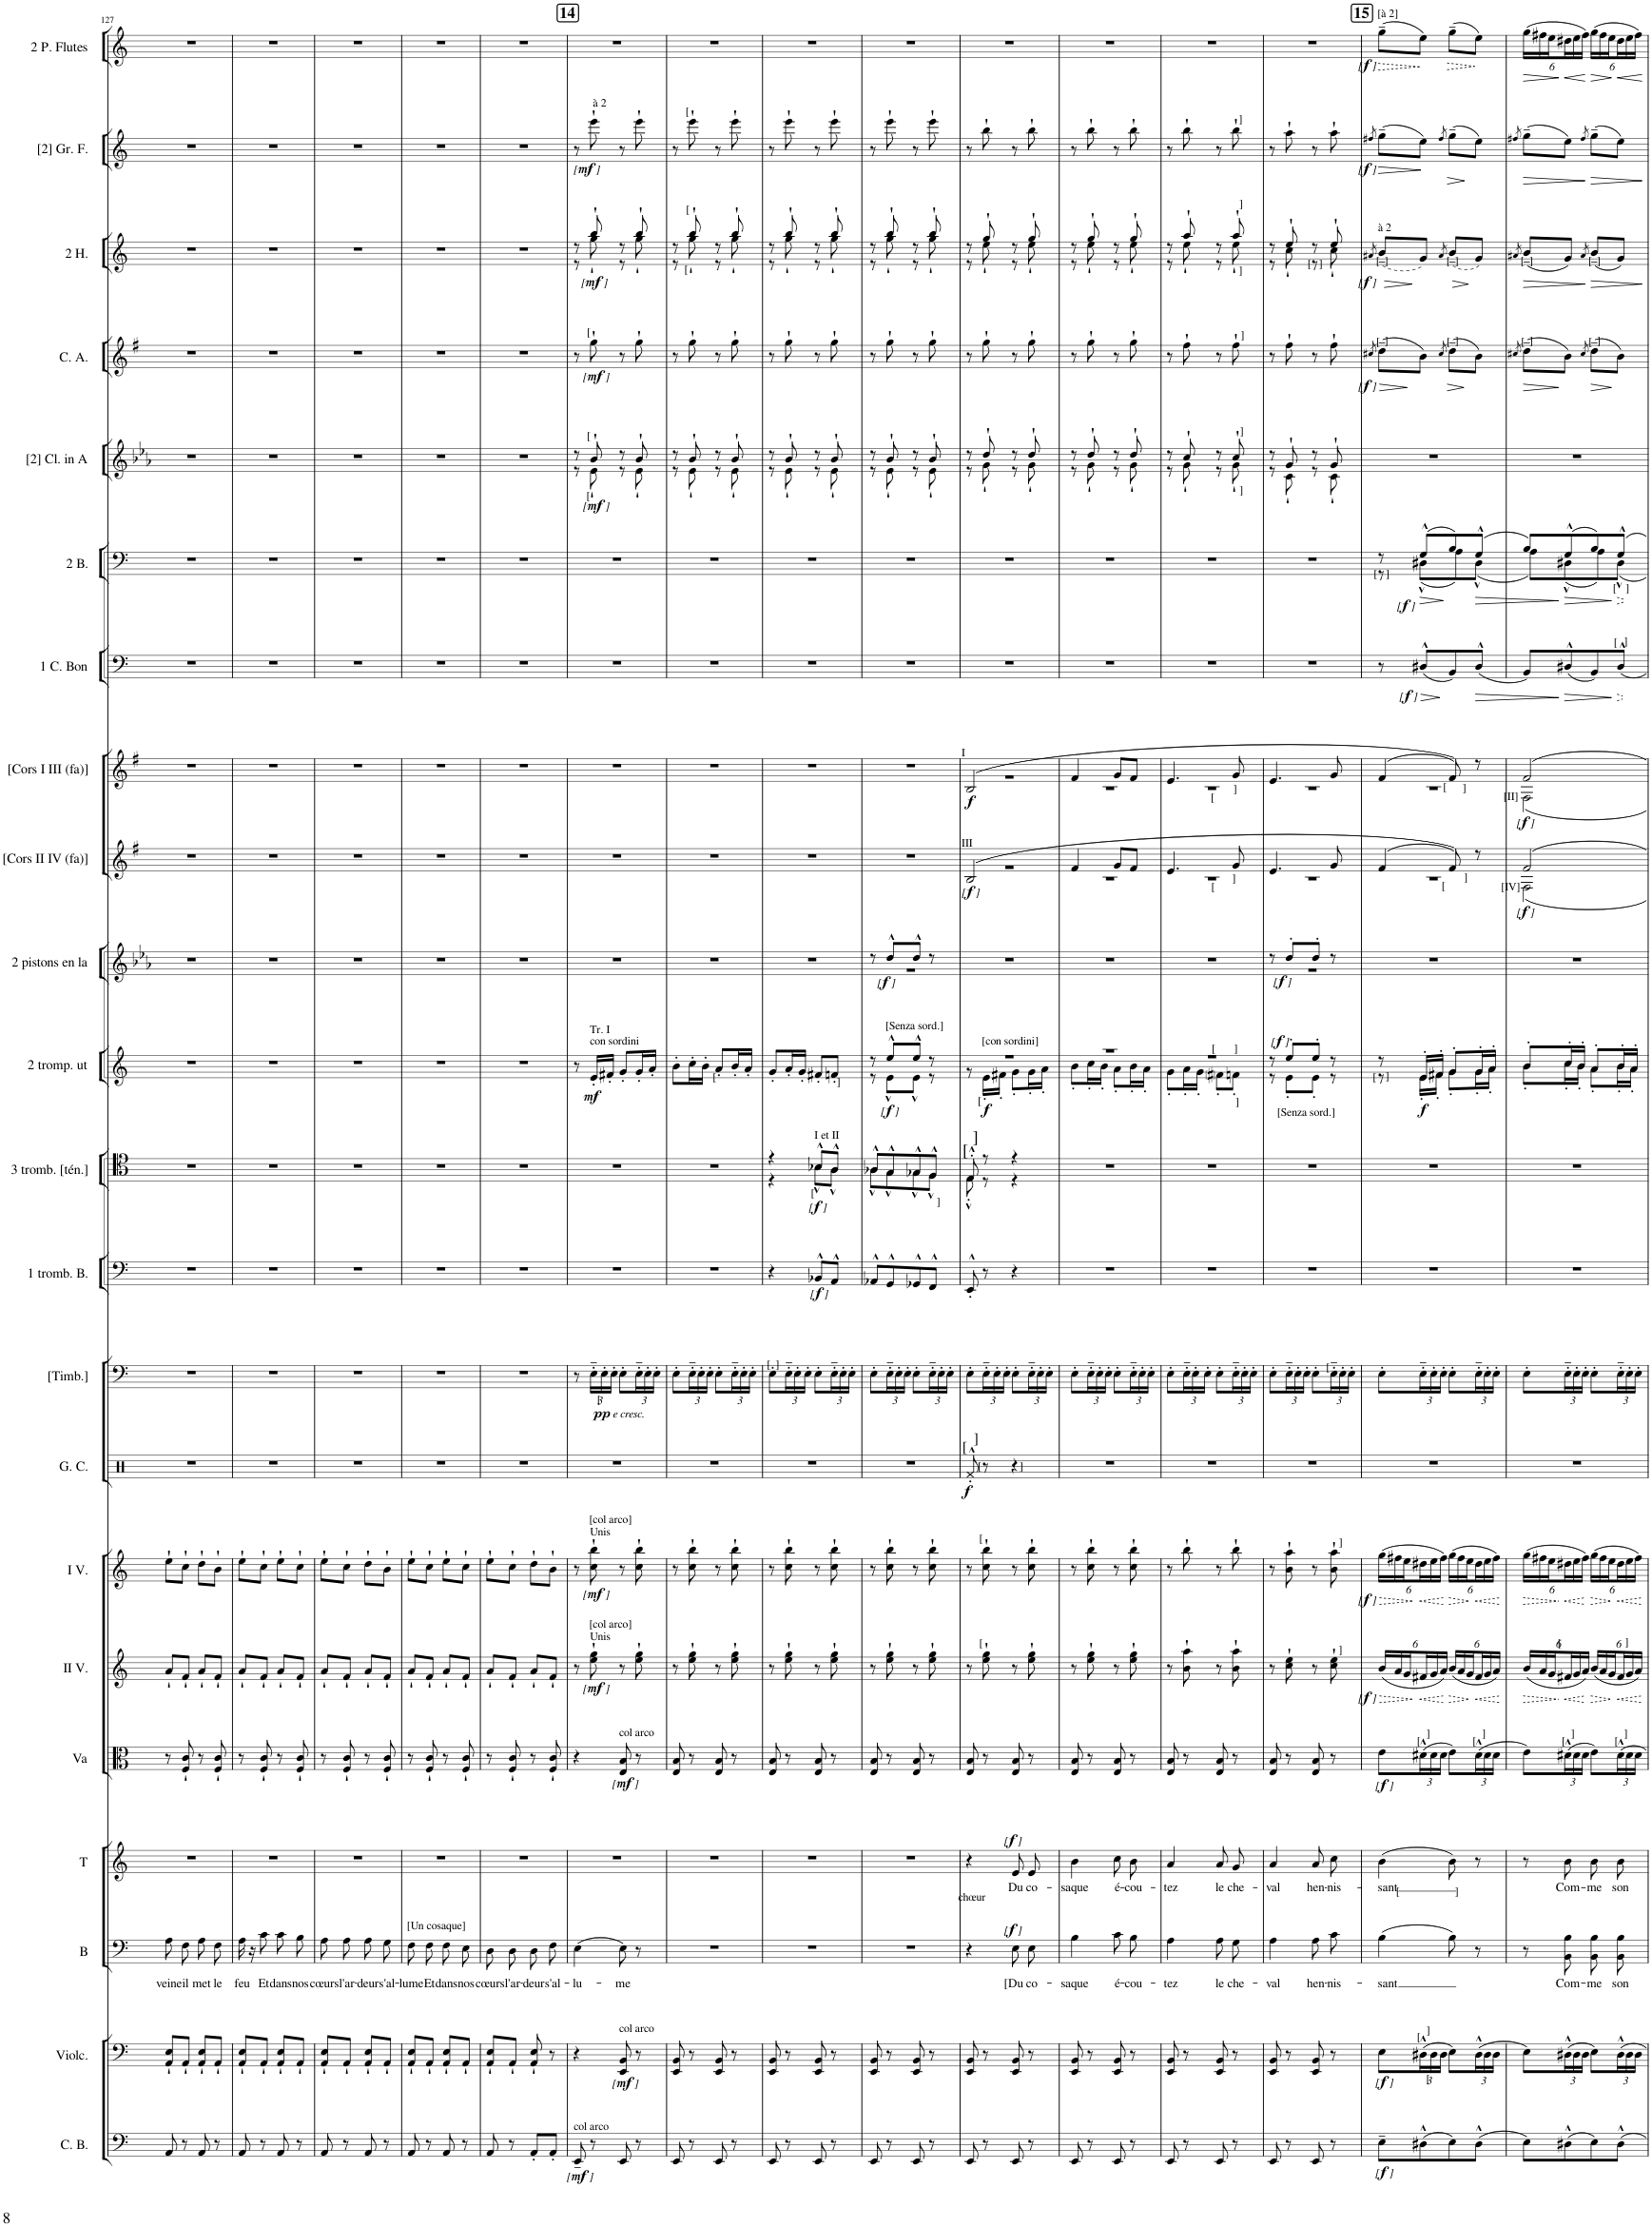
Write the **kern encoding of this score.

**kern	**dynam	**kern	**dynam	**kern	**text	**dynam	**kern	**text	**dynam	**kern	**dynam	**kern	**dynam	**kern	**dynam	**kern	**dynam	**kern	**dynam	**kern	**dynam	**kern	**dynam	**kern	**dynam	**kern	**dynam	**kern	**dynam	**kern	**dynam	**kern	**dynam	**kern	**dynam	**kern	**dynam	**kern	**dynam	**kern	**dynam	**kern	**dynam
*part21	*part21	*part20	*part20	*part19	*part19	*part19	*part18	*part18	*part18	*part17	*part17	*part16	*part16	*part15	*part15	*part14	*part14	*part13	*part13	*part12	*part12	*part11	*part11	*part10	*part10	*part9	*part9	*part8	*part8	*part7	*part7	*part6	*part6	*part5	*part5	*part4	*part4	*part3	*part3	*part2	*part2	*part1	*part1
*staff21	*staff21	*staff20	*staff20	*staff19	*staff19	*staff19	*staff18	*staff18	*staff18	*staff17	*staff17	*staff16	*staff16	*staff15	*staff15	*staff14	*staff14	*staff13	*staff13	*staff12	*staff12	*staff11	*staff11	*staff10	*staff10	*staff9	*staff9	*staff8	*staff8	*staff7	*staff7	*staff6	*staff6	*staff5	*staff5	*staff4	*staff4	*staff3	*staff3	*staff2	*staff2	*staff1	*staff1
*I"Contre Basses	*	*I"Violoncelles	*	*I"Basses	*	*	*I"Ténors	*	*	*I"Altis	*	*I"2ds Violons	*	*I"1ers Violons	*	*I"Timbales	*	*I"1 trombone Basse	*	*I"3 trombones Ténor	*	*I"2 Trompettes en ut	*	*I"2 Cornets à pistons en sib	*	*I"2me et 4e Cors [en fa]	*	*I"1er et 3me Cors [en fa]	*	*I"1 Contre Basson	*	*I"2 Bassons	*	*I"2 Clarinettes en sib	*	*I"1 Cor Anglais	*	*I"2 Hautbois	*	*I"2 gr. flutes	*	*I"2 petites flutes	*
*I'C. B.	*	*I'Violc.	*	*I'B	*	*	*I'T	*	*	*	*	*	*	*	*	*I'[Timb.]	*	*I'1 tromb. B.	*	*I'3 tromb. [tén.]	*	*I'2 tromp. ut	*	*I'2 Pist. sib	*	*	*	*	*	*I'1 C. Bon	*	*I'2 B.	*	*I'[2] Cl. sib	*	*I'C. A.	*	*I'2 H.	*	*I'[2] Gr. F.	*	*I'2 P. Flutes	*
!!LO:PB:g=z
*clefF4	*	*clefF4	*	*clefF4	*	*	*clefG2	*	*	*clefC3	*	*clefG2	*	*clefG2	*	*clefF4	*	*clefF4	*	*clefC4	*	*clefG2	*	*clefG2	*	*clefG2	*	*clefG2	*	*clefF4	*	*clefF4	*	*clefG2	*	*clefG2	*	*clefG2	*	*clefG2	*	*clefG2	*
*Trd7c12	*	*	*	*	*	*	*	*	*	*	*	*	*	*	*	*	*	*	*	*	*	*Trd1c2	*	*Trd2c3	*	*Trd4c7	*	*Trd4c7	*	*Trd7c12	*	*	*	*Trd2c3	*	*Trd4c7	*	*	*	*	*	*Trd-7c-12	*
*k[]	*	*k[]	*	*k[]	*	*	*k[]	*	*	*k[]	*	*k[]	*	*k[]	*	*k[]	*	*k[]	*	*k[]	*	*k[]	*	*k[b-e-a-]	*	*k[f#]	*	*k[f#]	*	*k[]	*	*k[]	*	*k[b-e-a-]	*	*k[f#]	*	*k[]	*	*k[]	*	*k[]	*
*M2/4	*	*M2/4	*	*M2/4	*	*	*M2/4	*	*	*M2/4	*	*M2/4	*	*M2/4	*	*M2/4	*	*M2/4	*	*M2/4	*	*M2/4	*	*M2/4	*	*M2/4	*	*M2/4	*	*M2/4	*	*M2/4	*	*M2/4	*	*M2/4	*	*M2/4	*	*M2/4	*	*M2/4	*
=127	=127	=127	=127	=127	=127	=127	=127	=127	=127	=127	=127	=127	=127	=127	=127	=127	=127	=127	=127	=127	=127	=127	=127	=127	=127	=127	=127	=127	=127	=127	=127	=127	=127	=127	=127	=127	=127	=127	=127	=127	=127	=127	=127
!	!	!	!	!	!LO:LY:b	!	!	!	!	!	!	!	!	!	!	!	!	!	!	!	!	!	!	!	!	!	!	!	!	!	!	!	!	!	!	!	!	!	!	!	!	!	!
8AA/	.	8AA/` 8E/`L	.	8A\L	veine	.	2r	.	.	8r	.	8a`/L	.	8ee`\L	.	2r	.	2r	.	2r	.	2r	.	2r	.	2r	.	2r	.	2r	.	2r	.	2r	.	2r	.	2r	.	2r	.	2r	.
!	!	!	!	!	!LO:LY:b	!	!	!	!	!	!	!	!	!	!	!	!	!	!	!	!	!	!	!	!	!	!	!	!	!	!	!	!	!	!	!	!	!	!	!	!	!	!
8r	.	8AA`/J	.	8F\J	il	.	.	.	.	8F/` 8c/`	.	8f`/J	.	8cc`\J	.	.	.	.	.	.	.	.	.	.	.	.	.	.	.	.	.	.	.	.	.	.	.	.	.	.	.	.	.
!	!	!	!	!	!LO:LY:b	!	!	!	!	!	!	!	!	!	!	!	!	!	!	!	!	!	!	!	!	!	!	!	!	!	!	!	!	!	!	!	!	!	!	!	!	!	!
8AA/	.	8AA/` 8E/`L	.	8A\L	met	.	.	.	.	8r	.	8a`/L	.	8dd`\L	.	.	.	.	.	.	.	.	.	.	.	.	.	.	.	.	.	.	.	.	.	.	.	.	.	.	.	.	.
!	!	!	!	!	!LO:LY:b	!	!	!	!	!	!	!	!	!	!	!	!	!	!	!	!	!	!	!	!	!	!	!	!	!	!	!	!	!	!	!	!	!	!	!	!	!	!
8r	.	8AA`/J	.	8F\J	le	.	.	.	.	8F/` 8c/`	.	8f`/J	.	8b`\J	.	.	.	.	.	.	.	.	.	.	.	.	.	.	.	.	.	.	.	.	.	.	.	.	.	.	.	.	.
=128	=128	=128	=128	=128	=128	=128	=128	=128	=128	=128	=128	=128	=128	=128	=128	=128	=128	=128	=128	=128	=128	=128	=128	=128	=128	=128	=128	=128	=128	=128	=128	=128	=128	=128	=128	=128	=128	=128	=128	=128	=128	=128	=128
!	!	!	!	!	!LO:LY:b	!	!	!	!	!	!	!	!	!	!	!	!	!	!	!	!	!	!	!	!	!	!	!	!	!	!	!	!	!	!	!	!	!	!	!	!	!	!
8AA/	.	8AA/` 8E/`L	.	16A\	feu	.	2r	.	.	8r	.	8a`/L	.	8ee`\L	.	2r	.	2r	.	2r	.	2r	.	2r	.	2r	.	2r	.	2r	.	2r	.	2r	.	2r	.	2r	.	2r	.	2r	.
.	.	.	.	16r	.	.	.	.	.	.	.	.	.	.	.	.	.	.	.	.	.	.	.	.	.	.	.	.	.	.	.	.	.	.	.	.	.	.	.	.	.	.	.
!	!	!	!	!	!LO:LY:b	!	!	!	!	!	!	!	!	!	!	!	!	!	!	!	!	!	!	!	!	!	!	!	!	!	!	!	!	!	!	!	!	!	!	!	!	!	!
8r	.	8AA`/J	.	8c\	Et	.	.	.	.	8F/` 8c/`	.	8f`/J	.	8cc`\J	.	.	.	.	.	.	.	.	.	.	.	.	.	.	.	.	.	.	.	.	.	.	.	.	.	.	.	.	.
!	!	!	!	!	!LO:LY:b	!	!	!	!	!	!	!	!	!	!	!	!	!	!	!	!	!	!	!	!	!	!	!	!	!	!	!	!	!	!	!	!	!	!	!	!	!	!
8AA/	.	8AA/` 8E/`L	.	8c\L	dans	.	.	.	.	8r	.	8a`/L	.	8ee`\L	.	.	.	.	.	.	.	.	.	.	.	.	.	.	.	.	.	.	.	.	.	.	.	.	.	.	.	.	.
!	!	!	!	!	!LO:LY:b	!	!	!	!	!	!	!	!	!	!	!	!	!	!	!	!	!	!	!	!	!	!	!	!	!	!	!	!	!	!	!	!	!	!	!	!	!	!
8r	.	8AA`/J	.	8B\J	nos	.	.	.	.	8F/` 8c/`	.	8f`/J	.	8cc`\J	.	.	.	.	.	.	.	.	.	.	.	.	.	.	.	.	.	.	.	.	.	.	.	.	.	.	.	.	.
=129	=129	=129	=129	=129	=129	=129	=129	=129	=129	=129	=129	=129	=129	=129	=129	=129	=129	=129	=129	=129	=129	=129	=129	=129	=129	=129	=129	=129	=129	=129	=129	=129	=129	=129	=129	=129	=129	=129	=129	=129	=129	=129	=129
!	!	!	!	!	!LO:LY:b	!	!	!	!	!	!	!	!	!	!	!	!	!	!	!	!	!	!	!	!	!	!	!	!	!	!	!	!	!	!	!	!	!	!	!	!	!	!
8AA/	.	8AA/` 8E/`L	.	8A\L	cœurs	.	2r	.	.	8r	.	8a`/L	.	8ee`\L	.	2r	.	2r	.	2r	.	2r	.	2r	.	2r	.	2r	.	2r	.	2r	.	2r	.	2r	.	2r	.	2r	.	2r	.
!	!	!	!	!	!LO:LY:b	!	!	!	!	!	!	!	!	!	!	!	!	!	!	!	!	!	!	!	!	!	!	!	!	!	!	!	!	!	!	!	!	!	!	!	!	!	!
8r	.	8AA`/J	.	8A\J	l'ar-	.	.	.	.	8F/` 8c/`	.	8f`/J	.	8cc`\J	.	.	.	.	.	.	.	.	.	.	.	.	.	.	.	.	.	.	.	.	.	.	.	.	.	.	.	.	.
!	!	!	!	!	!LO:LY:b	!	!	!	!	!	!	!	!	!	!	!	!	!	!	!	!	!	!	!	!	!	!	!	!	!	!	!	!	!	!	!	!	!	!	!	!	!	!
8AA/	.	8AA/` 8E/`L	.	8A\L	-deur	.	.	.	.	8r	.	8a`/L	.	8dd`\L	.	.	.	.	.	.	.	.	.	.	.	.	.	.	.	.	.	.	.	.	.	.	.	.	.	.	.	.	.
!	!	!	!	!	!LO:LY:b	!	!	!	!	!	!	!	!	!	!	!	!	!	!	!	!	!	!	!	!	!	!	!	!	!	!	!	!	!	!	!	!	!	!	!	!	!	!
8r	.	8AA`/J	.	8G\J	s'al-	.	.	.	.	8F/` 8c/`	.	8f`/J	.	8b`\J	.	.	.	.	.	.	.	.	.	.	.	.	.	.	.	.	.	.	.	.	.	.	.	.	.	.	.	.	.
=130	=130	=130	=130	=130	=130	=130	=130	=130	=130	=130	=130	=130	=130	=130	=130	=130	=130	=130	=130	=130	=130	=130	=130	=130	=130	=130	=130	=130	=130	=130	=130	=130	=130	=130	=130	=130	=130	=130	=130	=130	=130	=130	=130
!	!	!	!	!LO:TX:a:t=[Un cosaque]	!	!	!	!	!	!	!	!	!	!	!	!	!	!	!	!	!	!	!	!	!	!	!	!	!	!	!	!	!	!	!	!	!	!	!	!	!	!	!
!	!	!	!	!	!LO:LY:b	!	!	!	!	!	!	!	!	!	!	!	!	!	!	!	!	!	!	!	!	!	!	!	!	!	!	!	!	!	!	!	!	!	!	!	!	!	!
8AA/	.	8AA/` 8E/`L	.	8F\L	-lume	.	2r	.	.	8r	.	8a`/L	.	8ee`\L	.	2r	.	2r	.	2r	.	2r	.	2r	.	2r	.	2r	.	2r	.	2r	.	2r	.	2r	.	2r	.	2r	.	2r	.
!	!	!	!	!	!LO:LY:b	!	!	!	!	!	!	!	!	!	!	!	!	!	!	!	!	!	!	!	!	!	!	!	!	!	!	!	!	!	!	!	!	!	!	!	!	!	!
8r	.	8AA`/J	.	8F\J	Et	.	.	.	.	8F/` 8c/`	.	8f`/J	.	8cc`\J	.	.	.	.	.	.	.	.	.	.	.	.	.	.	.	.	.	.	.	.	.	.	.	.	.	.	.	.	.
!	!	!	!	!	!LO:LY:b	!	!	!	!	!	!	!	!	!	!	!	!	!	!	!	!	!	!	!	!	!	!	!	!	!	!	!	!	!	!	!	!	!	!	!	!	!	!
8AA/	.	8AA/` 8E/`L	.	8F\L	dans	.	.	.	.	8r	.	8a`/L	.	8ee`\L	.	.	.	.	.	.	.	.	.	.	.	.	.	.	.	.	.	.	.	.	.	.	.	.	.	.	.	.	.
!	!	!	!	!	!LO:LY:b	!	!	!	!	!	!	!	!	!	!	!	!	!	!	!	!	!	!	!	!	!	!	!	!	!	!	!	!	!	!	!	!	!	!	!	!	!	!
8r	.	8AA`/J	.	8E\J	nos	.	.	.	.	8F/` 8c/`	.	8f`/J	.	8cc`\J	.	.	.	.	.	.	.	.	.	.	.	.	.	.	.	.	.	.	.	.	.	.	.	.	.	.	.	.	.
=131	=131	=131	=131	=131	=131	=131	=131	=131	=131	=131	=131	=131	=131	=131	=131	=131	=131	=131	=131	=131	=131	=131	=131	=131	=131	=131	=131	=131	=131	=131	=131	=131	=131	=131	=131	=131	=131	=131	=131	=131	=131	=131	=131
!	!	!	!	!	!LO:LY:b	!	!	!	!	!	!	!	!	!	!	!	!	!	!	!	!	!	!	!	!	!	!	!	!	!	!	!	!	!	!	!	!	!	!	!	!	!	!
8AA/	.	8AA/` 8E/`L	.	8D\L	cœurs	.	2r	.	.	8r	.	8a`/L	.	8ee`\L	.	2r	.	2r	.	2r	.	2r	.	2r	.	2r	.	2r	.	2r	.	2r	.	2r	.	2r	.	2r	.	2r	.	2r	.
!	!	!	!	!	!LO:LY:b	!	!	!	!	!	!	!	!	!	!	!	!	!	!	!	!	!	!	!	!	!	!	!	!	!	!	!	!	!	!	!	!	!	!	!	!	!	!
8r	.	8AA`/J	.	8D\J	l'ar-	.	.	.	.	8F/` 8c/`	.	8f`/J	.	8cc`\J	.	.	.	.	.	.	.	.	.	.	.	.	.	.	.	.	.	.	.	.	.	.	.	.	.	.	.	.	.
!	!	!	!	!	!LO:LY:b	!	!	!	!	!	!	!	!	!	!	!	!	!	!	!	!	!	!	!	!	!	!	!	!	!	!	!	!	!	!	!	!	!	!	!	!	!	!
8AA'/L	.	8AA/` 8E/`	.	8D\L	-deur	.	.	.	.	8r	.	8a`/L	.	8dd`\L	.	.	.	.	.	.	.	.	.	.	.	.	.	.	.	.	.	.	.	.	.	.	.	.	.	.	.	.	.
!	!	!	!	!	!LO:LY:b	!	!	!	!	!	!	!	!	!	!	!	!	!	!	!	!	!	!	!	!	!	!	!	!	!	!	!	!	!	!	!	!	!	!	!	!	!	!
8AA'/J	.	8r	.	8F\J	s'al-	.	.	.	.	8F/` 8c/`	.	8f`/J	.	8b`\J	.	.	.	.	.	.	.	.	.	.	.	.	.	.	.	.	.	.	.	.	.	.	.	.	.	.	.	.	.
!!LO:REH:place=s1:a:B:cj:fs=14:t=14
=132	=132	=132	=132	=132	=132	=132	=132	=132	=132	=132	=132	=132	=132	=132	=132	=132	=132	=132	=132	=132	=132	=132	=132	=132	=132	=132	=132	=132	=132	=132	=132	=132	=132	=132	=132	=132	=132	=132	=132	=132	=132	=132	=132
!	!	!	!	!	!	!	!	!	!	!	!	!	!	!	!	!	!	!	!	!	!	!	!	!	!	!	!	!	!	!	!	!	!	!	!	!	!	!	!	!LO:TX:a:t=à 2	!	!	!
!LO:TX:a:t=col arco	!	!	!	!	!	!	!	!	!	!	!	!	!	!	!	!	!	!	!	!	!	!	!	!	!	!	!	!	!	!	!	!	!	!	!	!	!	!	!	!	!	!	!
!	!LO:DY:b	!	!	!	!LO:LY:b	!	!	!	!	!	!	!	!	!	!	!	!	!	!	!	!	!	!	!	!	!	!	!	!	!	!	!	!	!	!	!	!	!	!	!	!	!	!
*	*	*	*	*	*	*	*	*	*	*	*	*	*	*	*	*	*	*	*	*	*	*	*	*	*	*	*	*	*	*	*	*	*	*^	*	*	*	*^	*	*	*	*	*
!	!LO:DY:n=1:b	!	!	!	!	!	!	!	!	!	!	!	!	!	!	!	!	!	!	!	!	!	!	!	!	!	!	!	!	!	!	!	!	!	!	!	!	!	!	!	!	!	!	!	!
!	!LO:DY:n=2:b	!	!	!	!	!	!	!	!	!	!	!	!	!	!	!	!	!	!	!	!	!	!	!	!	!	!	!	!	!	!	!	!	!	!	!	!	!	!	!	!	!	!	!	!
8EE~/	other-dynamics mf other-dynamics	4r	.	(4E\	-lu-	.	2r	.	.	4r	.	8r	.	8r	.	8r	.	2r	.	2r	.	8r	.	2r	.	2r	.	2r	.	2r	.	2r	.	8r	8r	.	8r	.	8r	8r	.	8r	.	2r	.
*	*	*	*	*	*	*	*	*	*	*	*	*	*	*	*	*Xbrackettup	*	*	*	*	*	*	*	*	*	*	*	*	*	*	*	*	*	*	*	*	*	*	*	*	*	*	*	*	*
!	!	!	!	!	!	!	!	!	!	!	!	!	!	!	!	!	!	!	!	!	!	!	!	!	!	!	!	!	!	!	!	!	!	!	!	!	!LO:TX:a:t=[	!	!	!	!	!	!	!	!
!	!	!	!	!	!	!	!	!	!	!	!	!	!	!	!	!	!	!	!	!	!	!	!	!	!	!	!	!	!	!	!	!	!	!LO:TX:a:t=[	!	!	!	!	!	!	!	!	!	!	!
!	!	!	!	!	!	!	!	!	!	!	!	!	!	!	!	!	!	!	!	!	!	!	!	!	!	!	!	!	!	!	!	!	!	!LO:TX:b:t=[	!	!	!	!	!	!	!	!	!	!	!
!	!	!	!	!	!	!	!	!	!	!	!	!	!	!	!	!	!	!	!	!	!	!LO:TX:a:t=con sordini	!	!	!	!	!	!	!	!	!	!	!	!	!	!	!	!	!	!	!	!	!	!	!
!	!	!	!	!	!	!	!	!	!	!	!	!	!	!	!	!	!	!	!	!	!	!LO:TX:a:t=Tr. I	!	!	!	!	!	!	!	!	!	!	!	!	!	!	!	!	!	!	!	!	!	!	!
!	!	!	!	!	!	!	!	!	!	!	!	!	!	!	!	!LO:TX:b:t=[	!	!	!	!	!	!	!	!	!	!	!	!	!	!	!	!	!	!	!	!	!	!	!	!	!	!	!	!	!
!	!	!	!	!	!	!	!	!	!	!	!	!	!	!LO:TX:a:t=Unis	!	!	!	!	!	!	!	!	!	!	!	!	!	!	!	!	!	!	!	!	!	!	!	!	!	!	!	!	!	!	!
!	!	!	!	!	!	!	!	!	!	!	!	!	!	!LO:TX:a:t=[col arco]	!	!	!	!	!	!	!	!	!	!	!	!	!	!	!	!	!	!	!	!	!	!	!	!	!	!	!	!	!	!	!
!	!	!	!	!	!	!	!	!	!	!	!	!LO:TX:a:t=Unis	!	!	!	!	!	!	!	!	!	!	!	!	!	!	!	!	!	!	!	!	!	!	!	!	!	!	!	!	!	!	!	!	!
!	!	!	!	!	!	!	!	!	!	!	!	!LO:TX:a:t=[col arco]	!	!	!	!	!	!	!	!	!	!	!	!	!	!	!	!	!	!	!	!	!	!	!	!	!	!	!	!	!	!	!	!	!
!	!	!	!	!	!	!	!	!	!	!	!	!	!LO:DY:b	!	!	!	!	!	!	!	!	!	!	!	!	!	!	!	!	!	!	!	!	!	!	!	!	!	!	!	!	!	!	!	!
!	!	!	!	!	!	!	!	!	!	!	!	!	!LO:DY:n=1:b	!	!	!	!	!	!	!	!	!	!	!	!	!	!	!	!	!	!	!	!	!	!	!	!	!	!	!	!	!	!	!	!
!	!	!	!	!	!	!	!	!	!	!	!	!	!LO:DY:n=2:b	!	!LO:DY:b	!	!	!	!	!	!	!	!	!	!	!	!	!	!	!	!	!	!	!	!	!	!	!	!	!	!	!	!	!	!
!	!	!	!	!	!	!	!	!	!	!	!	!	!	!	!LO:DY:n=1:b	!	!	!	!	!	!	!	!	!	!	!	!	!	!	!	!	!	!	!	!	!	!	!	!	!	!	!	!	!	!
!	!	!	!	!	!	!	!	!	!	!	!	!	!	!	!LO:DY:n=2:b	!	!	!	!	!	!	!	!LO:DY:b	!	!	!	!	!	!	!	!	!	!	!	!	!LO:DY:b	!	!	!	!	!	!	!	!	!
!	!	!	!	!	!	!	!	!	!	!	!	!	!	!	!	!	!	!	!	!	!	!	!	!	!	!	!	!	!	!	!	!	!	!	!	!LO:DY:n=1:b	!	!	!	!	!	!	!	!	!
!	!	!	!	!	!	!	!	!	!	!	!	!	!	!	!	!	!	!	!	!	!	!	!	!	!	!	!	!	!	!	!	!	!	!	!	!LO:DY:n=2:b	!	!LO:DY:b	!	!	!	!	!	!	!
!	!	!	!	!	!	!	!	!	!	!	!	!	!	!	!	!	!	!	!	!	!	!	!	!	!	!	!	!	!	!	!	!	!	!	!	!	!	!LO:DY:n=1:b	!	!	!	!	!	!	!
!	!	!	!	!	!	!	!	!	!	!	!	!	!	!	!	!	!	!	!	!	!	!	!	!	!	!	!	!	!	!	!	!	!	!	!	!	!	!LO:DY:n=2:b	!	!	!LO:DY:b	!	!	!	!
!	!	!	!	!	!	!	!	!	!	!	!	!	!	!	!	!	!	!	!	!	!	!	!	!	!	!	!	!	!	!	!	!	!	!	!	!	!	!	!	!	!LO:DY:n=1:b	!	!	!	!
!	!	!	!	!	!	!	!	!	!	!	!	!	!	!	!	!	!	!	!	!	!	!	!	!	!	!	!	!	!	!	!	!	!	!	!	!	!	!	!	!	!LO:DY:n=2:b	!	!	!	!
8r	.	.	.	.	.	.	.	.	.	.	.	8ee\` 8gg\`	other-dynamics mf other-dynamics	8cc\` 8bb\`	other-dynamics mf other-dynamics	24E'~\LL	.	.	.	.	.	16e'/LL	mf	.	.	.	.	.	.	.	.	.	.	8b-`/	8e-`\	other-dynamics mf other-dynamics	8gg`\	other-dynamics mf other-dynamics	8bb`/	8gg`\	other-dynamics mf other-dynamics	8eee`\	.	.	.
!	!	!	!	!	!	!	!	!	!	!	!	!	!	!	!	!	!LO:DY:b	!	!	!	!	!	!	!	!	!	!	!	!	!	!	!	!	!	!	!	!	!	!	!	!	!	!	!	!
!	!	!	!	!	!	!	!	!	!	!	!	!	!	!	!	!	!LO:DY:n=1:b	!	!	!	!	!	!	!	!	!	!	!	!	!	!	!	!	!	!	!	!	!	!	!	!	!	!	!	!
.	.	.	.	.	.	.	.	.	.	.	.	.	.	.	.	24E'\	pp other-dynamics	.	.	.	.	.	.	.	.	.	.	.	.	.	.	.	.	.	.	.	.	.	.	.	.	.	.	.	.
.	.	.	.	.	.	.	.	.	.	.	.	.	.	.	.	.	.	.	.	.	.	16f#X'/JJ	.	.	.	.	.	.	.	.	.	.	.	.	.	.	.	.	.	.	.	.	.	.	.
.	.	.	.	.	.	.	.	.	.	.	.	.	.	.	.	24E'\JJ	.	.	.	.	.	.	.	.	.	.	.	.	.	.	.	.	.	.	.	.	.	.	.	.	.	.	.	.	.
!	!	!	!	!	!	!	!	!	!	!LO:TX:a:t=col arco	!	!	!	!	!	!	!	!	!	!	!	!	!	!	!	!	!	!	!	!	!	!	!	!	!	!	!	!	!	!	!	!	!	!	!
!	!	!LO:TX:a:t=col arco	!	!	!	!	!	!	!	!	!	!	!	!	!	!	!	!	!	!	!	!	!	!	!	!	!	!	!	!	!	!	!	!	!	!	!	!	!	!	!	!	!	!	!
!	!	!	!LO:DY:b	!	!LO:LY:b	!	!	!	!	!	!	!	!	!	!	!	!	!	!	!	!	!	!	!	!	!	!	!	!	!	!	!	!	!	!	!	!	!	!	!	!	!	!	!	!
!	!	!	!LO:DY:n=1:b	!	!	!	!	!	!	!	!	!	!	!	!	!	!	!	!	!	!	!	!	!	!	!	!	!	!	!	!	!	!	!	!	!	!	!	!	!	!	!	!	!	!
!	!	!	!LO:DY:n=2:b	!	!	!	!	!	!	!	!LO:DY:b	!	!	!	!	!	!	!	!	!	!	!	!	!	!	!	!	!	!	!	!	!	!	!	!	!	!	!	!	!	!	!	!	!	!
!	!	!	!	!	!	!	!	!	!	!	!LO:DY:n=1:b	!	!	!	!	!	!	!	!	!	!	!	!	!	!	!	!	!	!	!	!	!	!	!	!	!	!	!	!	!	!	!	!	!	!
!	!	!	!	!	!	!	!	!	!	!	!LO:DY:n=2:b	!	!	!	!	!	!	!	!	!	!	!	!	!	!	!	!	!	!	!	!	!	!	!	!	!	!	!	!	!	!	!	!LO:DY:b	!	!
!	!	!	!	!	!	!	!	!	!	!	!	!	!	!	!	!	!	!	!	!	!	!	!	!	!	!	!	!	!	!	!	!	!	!	!	!	!	!	!	!	!	!	!LO:DY:n=1:b	!	!
!	!	!	!	!	!	!	!	!	!	!	!	!	!	!	!	!	!	!	!	!	!	!	!	!	!	!	!	!	!	!	!	!	!	!	!	!	!	!	!	!	!	!	!LO:DY:n=2:b	!	!
8EE/	.	8EE/ 8BB/	other-dynamics mf other-dynamics	8E\)	-me	.	.	.	.	8E/ 8B/	other-dynamics mf other-dynamics	8r	.	8r	.	8E'\L	.	.	.	.	.	8g'/L	.	.	.	.	.	.	.	.	.	.	.	8r	8r	.	8r	.	8r	8r	.	8r	other-dynamics mf other-dynamics	.	.
8r	.	8r	.	8r	.	.	.	.	.	8r	.	8ee\` 8gg\`	.	8cc\` 8bb\`	.	24E'~\L	.	.	.	.	.	16g'/L	.	.	.	.	.	.	.	.	.	.	.	8b-`/	8e-`\	.	8gg`\	.	8bb`/	8gg`\	.	8eee`\	.	.	.
.	.	.	.	.	.	.	.	.	.	.	.	.	.	.	.	24E'\	.	.	.	.	.	.	.	.	.	.	.	.	.	.	.	.	.	.	.	.	.	.	.	.	.	.	.	.	.
.	.	.	.	.	.	.	.	.	.	.	.	.	.	.	.	.	.	.	.	.	.	16a'/JJ	.	.	.	.	.	.	.	.	.	.	.	.	.	.	.	.	.	.	.	.	.	.	.
.	.	.	.	.	.	.	.	.	.	.	.	.	.	.	.	24E'\JJ	.	.	.	.	.	.	.	.	.	.	.	.	.	.	.	.	.	.	.	.	.	.	.	.	.	.	.	.	.
=133	=133	=133	=133	=133	=133	=133	=133	=133	=133	=133	=133	=133	=133	=133	=133	=133	=133	=133	=133	=133	=133	=133	=133	=133	=133	=133	=133	=133	=133	=133	=133	=133	=133	=133	=133	=133	=133	=133	=133	=133	=133	=133	=133	=133	=133
8EE/	.	8EE/ 8BB/	.	2r	.	.	2r	.	.	8E/ 8B/	.	8r	.	8r	.	8E'\L	.	2r	.	2r	.	8b'\L	.	2r	.	2r	.	2r	.	2r	.	2r	.	8r	8r	.	8r	.	8r	8r	.	8r	.	2r	.
!	!	!	!	!	!	!	!	!	!	!	!	!	!	!	!	!	!	!	!	!	!	!	!	!	!	!	!	!	!	!	!	!	!	!	!	!	!	!	!	!	!	!LO:TX:a:t=[	!	!	!
!	!	!	!	!	!	!	!	!	!	!	!	!	!	!	!	!	!	!	!	!	!	!	!	!	!	!	!	!	!	!	!	!	!	!	!	!	!	!	!LO:TX:b:t=[	!	!	!	!	!	!
!	!	!	!	!	!	!	!	!	!	!	!	!	!	!	!	!	!	!	!	!	!	!	!	!	!	!	!	!	!	!	!	!	!	!	!	!	!	!	!LO:TX:a:t=[	!	!	!	!	!	!
8r	.	8r	.	.	.	.	.	.	.	8r	.	8ee\` 8gg\`	.	8cc\` 8bb\`	.	24E'~\L	.	.	.	.	.	16cc'\L	.	.	.	.	.	.	.	.	.	.	.	8b-`/	8e-`\	.	8gg`\	.	8bb`/	8gg`\	.	8eee`\	.	.	.
.	.	.	.	.	.	.	.	.	.	.	.	.	.	.	.	24E'\	.	.	.	.	.	.	.	.	.	.	.	.	.	.	.	.	.	.	.	.	.	.	.	.	.	.	.	.	.
.	.	.	.	.	.	.	.	.	.	.	.	.	.	.	.	.	.	.	.	.	.	16b'\JJ	.	.	.	.	.	.	.	.	.	.	.	.	.	.	.	.	.	.	.	.	.	.	.
.	.	.	.	.	.	.	.	.	.	.	.	.	.	.	.	24E'\JJ	.	.	.	.	.	.	.	.	.	.	.	.	.	.	.	.	.	.	.	.	.	.	.	.	.	.	.	.	.
!	!	!	!	!	!	!	!	!	!	!	!	!	!	!	!	!	!	!	!	!	!	!LO:TX:b:t=[	!	!	!	!	!	!	!	!	!	!	!	!	!	!	!	!	!	!	!	!	!	!	!
8EE/	.	8EE/ 8BB/	.	.	.	.	.	.	.	8E/ 8B/	.	8r	.	8r	.	8E'\L	.	.	.	.	.	8a'/L	.	.	.	.	.	.	.	.	.	.	.	8r	8r	.	8r	.	8r	8r	.	8r	.	.	.
8r	.	8r	.	.	.	.	.	.	.	8r	.	8ee\` 8gg\`	.	8cc\` 8bb\`	.	24E'~\L	.	.	.	.	.	16b'/L	.	.	.	.	.	.	.	.	.	.	.	8b-`/	8e-`\	.	8gg`\	.	8bb`/	8gg`\	.	8eee`\	.	.	.
.	.	.	.	.	.	.	.	.	.	.	.	.	.	.	.	24E'\	.	.	.	.	.	.	.	.	.	.	.	.	.	.	.	.	.	.	.	.	.	.	.	.	.	.	.	.	.
.	.	.	.	.	.	.	.	.	.	.	.	.	.	.	.	.	.	.	.	.	.	16a'/JJ	.	.	.	.	.	.	.	.	.	.	.	.	.	.	.	.	.	.	.	.	.	.	.
.	.	.	.	.	.	.	.	.	.	.	.	.	.	.	.	24E'\JJ	.	.	.	.	.	.	.	.	.	.	.	.	.	.	.	.	.	.	.	.	.	.	.	.	.	.	.	.	.
=134	=134	=134	=134	=134	=134	=134	=134	=134	=134	=134	=134	=134	=134	=134	=134	=134	=134	=134	=134	=134	=134	=134	=134	=134	=134	=134	=134	=134	=134	=134	=134	=134	=134	=134	=134	=134	=134	=134	=134	=134	=134	=134	=134	=134	=134
*	*	*	*	*	*	*	*	*	*	*	*	*	*	*	*	*	*	*	*	*^	*	*	*	*	*	*	*	*	*	*	*	*	*	*	*	*	*	*	*	*	*	*	*	*	*
!	!	!	!	!	!	!	!	!	!	!	!	!	!	!	!	!LO:TX:b:t=[	!	!	!	!	!	!	!	!	!	!	!	!	!	!	!	!	!	!	!	!	!	!	!	!	!	!	!	!	!	!
!	!	!	!	!	!	!	!	!	!	!	!	!	!	!	!	!LO:TX:b:t=]	!	!	!	!	!	!	!	!	!	!	!	!	!	!	!	!	!	!	!	!	!	!	!	!	!	!	!	!	!	!
8EE/	.	8EE/ 8BB/	.	2r	.	.	2r	.	.	8E/ 8B/	.	8r	.	8r	.	8E'\L	.	4r	.	4r	4r	.	8g'/L	.	2r	.	2r	.	2r	.	2r	.	2r	.	8r	8r	.	8r	.	8r	8r	.	8r	.	2r	.
8r	.	8r	.	.	.	.	.	.	.	8r	.	8ee\` 8gg\`	.	8cc\` 8bb\`	.	24E'~\L	.	.	.	.	.	.	16a'/L	.	.	.	.	.	.	.	.	.	.	.	8b-`/	8e-`\	.	8gg`\	.	8bb`/	8gg`\	.	8eee`\	.	.	.
.	.	.	.	.	.	.	.	.	.	.	.	.	.	.	.	24E'\	.	.	.	.	.	.	.	.	.	.	.	.	.	.	.	.	.	.	.	.	.	.	.	.	.	.	.	.	.	.
.	.	.	.	.	.	.	.	.	.	.	.	.	.	.	.	.	.	.	.	.	.	.	16g'/JJ	.	.	.	.	.	.	.	.	.	.	.	.	.	.	.	.	.	.	.	.	.	.	.
.	.	.	.	.	.	.	.	.	.	.	.	.	.	.	.	24E'\JJ	.	.	.	.	.	.	.	.	.	.	.	.	.	.	.	.	.	.	.	.	.	.	.	.	.	.	.	.	.	.
!	!	!	!	!	!	!	!	!	!	!	!	!	!	!	!	!	!	!	!	!LO:TX:a:t=I et II	!	!	!	!	!	!	!	!	!	!	!	!	!	!	!	!	!	!	!	!	!	!	!	!	!	!
!	!	!	!	!	!	!	!	!	!	!	!	!	!	!	!	!	!	!	!	!LO:TX:b:t=[	!	!	!	!	!	!	!	!	!	!	!	!	!	!	!	!	!	!	!	!	!	!	!	!	!	!
!	!	!	!	!	!	!	!	!	!	!	!	!	!	!	!	!	!	!	!LO:DY:b	!	!	!	!	!	!	!	!	!	!	!	!	!	!	!	!	!	!	!	!	!	!	!	!	!	!	!
!	!	!	!	!	!	!	!	!	!	!	!	!	!	!	!	!	!	!	!LO:DY:n=1:b	!	!	!	!	!	!	!	!	!	!	!	!	!	!	!	!	!	!	!	!	!	!	!	!	!	!	!
!	!	!	!	!	!	!	!	!	!	!	!	!	!	!	!	!	!	!	!LO:DY:n=2:b	!	!	!LO:DY:b	!	!	!	!	!	!	!	!	!	!	!	!	!	!	!	!	!	!	!	!	!	!	!	!
!	!	!	!	!	!	!	!	!	!	!	!	!	!	!	!	!	!	!	!	!	!	!LO:DY:n=1:b	!	!	!	!	!	!	!	!	!	!	!	!	!	!	!	!	!	!	!	!	!	!	!	!
!	!	!	!	!	!	!	!	!	!	!	!	!	!	!	!	!	!	!	!	!	!	!LO:DY:n=2:b	!	!	!	!	!	!	!	!	!	!	!	!	!	!	!	!	!	!	!	!	!	!	!	!
8EE/	.	8EE/ 8BB/	.	.	.	.	.	.	.	8E/ 8B/	.	8r	.	8r	.	8E'\L	.	8BB-X^^/L	other-dynamics f other-dynamics	8B-X^^/L	8B-^^\L	other-dynamics f other-dynamics	8f#X'/L	.	.	.	.	.	.	.	.	.	.	.	8r	8r	.	8r	.	8r	8r	.	8r	.	.	.
!	!	!	!	!	!	!	!	!	!	!	!	!	!	!	!	!	!	!	!	!	!	!	!LO:TX:b:t=]	!	!	!	!	!	!	!	!	!	!	!	!	!	!	!	!	!	!	!	!	!	!	!
8r	.	8r	.	.	.	.	.	.	.	8r	.	8ee\` 8gg\`	.	8cc\` 8bb\`	.	24E'~\L	.	8AA^^/J	.	8A^^/J	8A^^\J	.	8fn'/J	.	.	.	.	.	.	.	.	.	.	.	8b-`/	8e-`\	.	8gg`\	.	8bb`/	8gg`\	.	8eee`\	.	.	.
.	.	.	.	.	.	.	.	.	.	.	.	.	.	.	.	24E'\	.	.	.	.	.	.	.	.	.	.	.	.	.	.	.	.	.	.	.	.	.	.	.	.	.	.	.	.	.	.
.	.	.	.	.	.	.	.	.	.	.	.	.	.	.	.	24E'\JJ	.	.	.	.	.	.	.	.	.	.	.	.	.	.	.	.	.	.	.	.	.	.	.	.	.	.	.	.	.	.
=135	=135	=135	=135	=135	=135	=135	=135	=135	=135	=135	=135	=135	=135	=135	=135	=135	=135	=135	=135	=135	=135	=135	=135	=135	=135	=135	=135	=135	=135	=135	=135	=135	=135	=135	=135	=135	=135	=135	=135	=135	=135	=135	=135	=135	=135	=135
*	*	*	*	*	*	*	*	*	*	*	*	*	*	*	*	*	*	*	*	*	*	*	*^	*	*^	*	*	*	*	*	*	*	*	*	*	*	*	*	*	*	*	*	*	*	*	*
8EE/	.	8EE/ 8BB/	.	2r	.	.	2r	.	.	8E/ 8B/	.	8r	.	8r	.	8E'\L	.	8AA-X^^/L	.	8A-X^^/L	8A-^^\L	.	8r	8r	.	8r	2r	.	2r	.	2r	.	2r	.	2r	.	8r	8r	.	8r	.	8r	8r	.	8r	.	2r	.
!	!	!	!	!	!	!	!	!	!	!	!	!	!	!	!	!	!	!	!	!	!	!	!LO:TX:a:t=[Senza sord.]	!	!	!	!	!	!	!	!	!	!	!	!	!	!	!	!	!	!	!	!	!	!	!	!	!
!	!	!	!	!	!	!	!	!	!	!	!	!	!	!	!	!	!	!	!	!	!	!	!	!	!LO:DY:b	!	!	!	!	!	!	!	!	!	!	!	!	!	!	!	!	!	!	!	!	!	!	!
!	!	!	!	!	!	!	!	!	!	!	!	!	!	!	!	!	!	!	!	!	!	!	!	!	!LO:DY:n=1:b	!	!	!	!	!	!	!	!	!	!	!	!	!	!	!	!	!	!	!	!	!	!	!
!	!	!	!	!	!	!	!	!	!	!	!	!	!	!	!	!	!	!	!	!	!	!	!	!	!LO:DY:n=2:b	!	!	!LO:DY:b	!	!	!	!	!	!	!	!	!	!	!	!	!	!	!	!	!	!	!	!
!	!	!	!	!	!	!	!	!	!	!	!	!	!	!	!	!	!	!	!	!	!	!	!	!	!	!	!	!LO:DY:n=1:b	!	!	!	!	!	!	!	!	!	!	!	!	!	!	!	!	!	!	!	!
!	!	!	!	!	!	!	!	!	!	!	!	!	!	!	!	!	!	!	!	!	!	!	!	!	!	!	!	!LO:DY:n=2:b	!	!	!	!	!	!	!	!	!	!	!	!	!	!	!	!	!	!	!	!
8r	.	8r	.	.	.	.	.	.	.	8r	.	8ee\` 8gg\`	.	8cc\` 8bb\`	.	24E'~\L	.	8GG^^/	.	8G^^/	8G^^\	.	8ee^^/L	8e^^\L	other-dynamics f other-dynamics	8dd^^/L	.	other-dynamics f other-dynamics	.	.	.	.	.	.	.	.	8b-`/	8e-`\	.	8gg`\	.	8bb`/	8gg`\	.	8eee`\	.	.	.
.	.	.	.	.	.	.	.	.	.	.	.	.	.	.	.	24E'\	.	.	.	.	.	.	.	.	.	.	.	.	.	.	.	.	.	.	.	.	.	.	.	.	.	.	.	.	.	.	.	.
.	.	.	.	.	.	.	.	.	.	.	.	.	.	.	.	24E'\JJ	.	.	.	.	.	.	.	.	.	.	.	.	.	.	.	.	.	.	.	.	.	.	.	.	.	.	.	.	.	.	.	.
8EE/	.	8EE/ 8BB/	.	.	.	.	.	.	.	8E/ 8B/	.	8r	.	8r	.	8E'\L	.	8GG-X^^/	.	8G-X^^/	8G-^^\	.	8ee^^/J	8e^^\J	.	8dd^^/J	.	.	.	.	.	.	.	.	.	.	8r	8r	.	8r	.	8r	8r	.	8r	.	.	.
!	!	!	!	!	!	!	!	!	!	!	!	!	!	!	!	!	!	!	!	!LO:TX:b:t=]	!	!	!	!	!	!	!	!	!	!	!	!	!	!	!	!	!	!	!	!	!	!	!	!	!	!	!	!
8r	.	8r	.	.	.	.	.	.	.	8r	.	8ee\` 8gg\`	.	8cc\` 8bb\`	.	24E'~\L	.	8FF^^/J	.	8F^^/J	8F^^\J	.	8r	8r	.	8r	.	.	.	.	.	.	.	.	.	.	8b-`/	8e-`\	.	8gg`\	.	8bb`/	8gg`\	.	8eee`\	.	.	.
.	.	.	.	.	.	.	.	.	.	.	.	.	.	.	.	24E'\	.	.	.	.	.	.	.	.	.	.	.	.	.	.	.	.	.	.	.	.	.	.	.	.	.	.	.	.	.	.	.	.
.	.	.	.	.	.	.	.	.	.	.	.	.	.	.	.	24E'\JJ	.	.	.	.	.	.	.	.	.	.	.	.	.	.	.	.	.	.	.	.	.	.	.	.	.	.	.	.	.	.	.	.
*	*	*	*	*	*	*	*	*	*	*	*	*	*	*	*	*	*	*	*	*	*	*	*	*	*	*v	*v	*	*	*	*	*	*	*	*	*	*	*	*	*	*	*	*	*	*	*	*	*
=136	=136	=136	=136	=136	=136	=136	=136	=136	=136	=136	=136	=136	=136	=136	=136	=136	=136	=136	=136	=136	=136	=136	=136	=136	=136	=136	=136	=136	=136	=136	=136	=136	=136	=136	=136	=136	=136	=136	=136	=136	=136	=136	=136	=136	=136	=136	=136
*	*	*	*	*	*	*	*	*	*	*	*	*	*	*	*	*	*	*	*	*	*	*	*	*	*	*	*	*^	*	*^	*	*	*	*	*	*	*	*	*	*	*	*	*	*	*	*	*
!	!	!	!	!	!	!	!	!	!	!	!	!	!	!	!	!	!	!	!	!	!	!	!	!	!	!	!	!	!	!	!LO:TX:a:t=I	!	!	!	!	!	!	!	!	!	!	!	!	!	!	!	!	!	!
!	!	!	!	!	!	!	!	!	!	!	!	!	!	!	!	!	!	!	!	!	!	!	!	!	!	!	!	!LO:TX:a:t=III	!	!	!	!	!	!	!	!	!	!	!	!	!	!	!	!	!	!	!	!	!
!	!	!	!	!	!	!	!	!	!	!	!	!	!	!	!	!	!	!	!	!LO:TX:a:t=[	!	!	!	!	!	!	!	!	!	!	!	!	!	!	!	!	!	!	!	!	!	!	!	!	!	!	!	!	!
!	!	!	!	!	!	!	!	!	!	!	!	!	!	!	!	!	!	!	!	!LO:TX:a:t=]	!	!	!	!	!	!	!	!	!	!	!	!	!	!	!	!	!	!	!	!	!	!	!	!	!	!	!	!	!
!	!	!	!	!	!	!	!LO:TX:b:t=chœur	!	!	!	!	!	!	!	!	!	!	!	!	!	!	!	!	!	!	!	!	!	!	!	!	!	!	!	!	!	!	!	!	!	!	!	!	!	!	!	!	!	!
!	!	!	!	!	!	!	!	!	!	!	!	!	!	!	!	!	!	!	!	!	!	!	!	!	!	!	!	!	!	!LO:DY:b	!	!	!	!	!	!	!	!	!	!	!	!	!	!	!	!	!	!	!
!	!	!	!	!	!	!	!	!	!	!	!	!	!	!	!	!	!	!	!	!	!	!	!	!	!	!	!	!	!	!LO:DY:n=1:b	!	!	!	!	!	!	!	!	!	!	!	!	!	!	!	!	!	!	!
!	!	!	!	!	!	!	!	!	!	!	!	!	!	!	!	!	!	!	!	!	!	!	!	!	!	!	!	!	!	!LO:DY:n=2:b	!	!	!LO:DY:b	!	!	!	!	!	!	!	!	!	!	!	!	!	!	!	!
8EE/	.	8EE/ 8BB/	.	4r	.	.	4r	.	.	8E/ 8B/	.	8r	.	8r	.	8E'\L	.	8EE'^^/	.	8E'^^/	8E'^^\	.	2r	8r	.	2r	.	(2B/	2r	other-dynamics f other-dynamics	(2B/	2r	f	2r	.	2r	.	8r	8r	.	8r	.	8r	8r	.	8r	.	2r	.
!	!	!	!	!	!	!	!	!	!	!	!	!	!	!	!	!	!	!	!	!	!	!	!	!LO:TX:b:t=[	!	!	!	!	!	!	!	!	!	!	!	!	!	!	!	!	!	!	!	!	!	!	!	!	!
!	!	!	!	!	!	!	!	!	!	!	!	!	!	!	!	!	!	!	!	!	!	!	!	!LO:TX:a:t=[con sordini]	!	!	!	!	!	!	!	!	!	!	!	!	!	!	!	!	!	!	!	!	!	!	!	!	!
!	!	!	!	!	!	!	!	!	!	!	!	!	!	!LO:TX:a:t=[	!	!	!	!	!	!	!	!	!	!	!	!	!	!	!	!	!	!	!	!	!	!	!	!	!	!	!	!	!	!	!	!	!	!	!
!	!	!	!	!	!	!	!	!	!	!	!	!LO:TX:a:t=[	!	!	!	!	!	!	!	!	!	!	!	!	!	!	!	!	!	!	!	!	!	!	!	!	!	!	!	!	!	!	!	!	!	!	!	!	!
!	!	!	!	!	!	!	!	!	!	!	!	!	!	!	!	!	!	!	!	!	!	!	!	!	!LO:DY:b	!	!	!	!	!	!	!	!	!	!	!	!	!	!	!	!	!	!	!	!	!	!	!	!
8r	.	8r	.	.	.	.	.	.	.	8r	.	8ee\` 8gg\`	.	8cc\` 8bb\`	.	24E'~\L	.	8r	.	8r	8r	.	.	16e'\LL	f	.	.	.	.	.	.	.	.	.	.	.	.	8dd`/	8g`\	.	8gg`\	.	8gg`/	8ee`\	.	8bb`\	.	.	.
.	.	.	.	.	.	.	.	.	.	.	.	.	.	.	.	24E'\	.	.	.	.	.	.	.	.	.	.	.	.	.	.	.	.	.	.	.	.	.	.	.	.	.	.	.	.	.	.	.	.	.
.	.	.	.	.	.	.	.	.	.	.	.	.	.	.	.	.	.	.	.	.	.	.	.	16f#X'\JJ	.	.	.	.	.	.	.	.	.	.	.	.	.	.	.	.	.	.	.	.	.	.	.	.	.
.	.	.	.	.	.	.	.	.	.	.	.	.	.	.	.	24E'\JJ	.	.	.	.	.	.	.	.	.	.	.	.	.	.	.	.	.	.	.	.	.	.	.	.	.	.	.	.	.	.	.	.	.
!	!	!	!	!	!LO:LY:b	!	!	!LO:LY:b	!	!	!	!	!	!	!	!	!	!	!	!	!	!	!	!	!	!	!	!	!	!	!	!	!	!	!	!	!	!	!	!	!	!	!	!	!	!	!	!	!
8EE/	.	8EE/ 8BB/	.	8E\L	[Du	.	8e/L	Du	.	8E/ 8B/	.	8r	.	8r	.	8E'\L	.	4r	.	4r	4r	.	.	8g'\L	.	.	.	.	.	.	.	.	.	.	.	.	.	8r	8r	.	8r	.	8r	8r	.	8r	.	.	.
!	!	!	!	!	!LO:LY:b	!LO:DY:a	!	!LO:LY:b	!	!	!	!	!	!	!	!	!	!	!	!	!	!	!	!	!	!	!	!	!	!	!	!	!	!	!	!	!	!	!	!	!	!	!	!	!	!	!	!	!
!	!	!	!	!	!	!LO:DY:n=1:a	!	!	!	!	!	!	!	!	!	!	!	!	!	!	!	!	!	!	!	!	!	!	!	!	!	!	!	!	!	!	!	!	!	!	!	!	!	!	!	!	!	!	!
!	!	!	!	!	!	!LO:DY:n=2:a	!	!	!LO:DY:a	!	!	!	!	!	!	!	!	!	!	!	!	!	!	!	!	!	!	!	!	!	!	!	!	!	!	!	!	!	!	!	!	!	!	!	!	!	!	!	!
!	!	!	!	!	!	!	!	!	!LO:DY:n=1:a	!	!	!	!	!	!	!	!	!	!	!	!	!	!	!	!	!	!	!	!	!	!	!	!	!	!	!	!	!	!	!	!	!	!	!	!	!	!	!	!
!	!	!	!	!	!	!	!	!	!LO:DY:n=2:a	!	!	!	!	!	!	!	!	!	!	!	!	!	!	!	!	!	!	!	!	!	!	!	!	!	!	!	!	!	!	!	!	!	!	!	!	!	!	!	!
8r	.	8r	.	8E\J	co-	other-dynamics f other-dynamics	8e/J	co-	other-dynamics f other-dynamics	8r	.	8ee\` 8gg\`	.	8cc\` 8bb\`	.	24E'~\L	.	.	.	.	.	.	.	16g'\L	.	.	.	.	.	.	.	.	.	.	.	.	.	8dd`/	8g`\	.	8gg`\	.	8gg`/	8ee`\	.	8bb`\	.	.	.
.	.	.	.	.	.	.	.	.	.	.	.	.	.	.	.	24E'\	.	.	.	.	.	.	.	.	.	.	.	.	.	.	.	.	.	.	.	.	.	.	.	.	.	.	.	.	.	.	.	.	.
.	.	.	.	.	.	.	.	.	.	.	.	.	.	.	.	.	.	.	.	.	.	.	.	16a'\JJ	.	.	.	.	.	.	.	.	.	.	.	.	.	.	.	.	.	.	.	.	.	.	.	.	.
.	.	.	.	.	.	.	.	.	.	.	.	.	.	.	.	24E'\JJ	.	.	.	.	.	.	.	.	.	.	.	.	.	.	.	.	.	.	.	.	.	.	.	.	.	.	.	.	.	.	.	.	.
*	*	*	*	*	*	*	*	*	*	*	*	*	*	*	*	*	*	*	*	*v	*v	*	*	*	*	*	*	*	*	*	*	*	*	*	*	*	*	*	*	*	*	*	*	*	*	*	*	*	*
=137	=137	=137	=137	=137	=137	=137	=137	=137	=137	=137	=137	=137	=137	=137	=137	=137	=137	=137	=137	=137	=137	=137	=137	=137	=137	=137	=137	=137	=137	=137	=137	=137	=137	=137	=137	=137	=137	=137	=137	=137	=137	=137	=137	=137	=137	=137	=137	=137
!	!	!	!	!	!LO:LY:b	!	!	!LO:LY:b	!	!	!	!	!	!	!	!	!	!	!	!	!	!	!	!	!	!	!	!	!	!	!	!	!	!	!	!	!	!	!	!	!	!	!	!	!	!	!	!
8EE/	.	8EE/ 8BB/	.	4B\	-saque	.	4b\	-saque	.	8E/ 8B/	.	8r	.	8r	.	8E'\L	.	2r	.	2r	.	2r	8b'\L	.	2r	.	4f#/	2r	.	4f#/	2r	.	2r	.	2r	.	8r	8r	.	8r	.	8r	8r	.	8r	.	2r	.
8r	.	8r	.	.	.	.	.	.	.	8r	.	8ee\` 8gg\`	.	8cc\` 8bb\`	.	24E'~\L	.	.	.	.	.	.	16cc'\L	.	.	.	.	.	.	.	.	.	.	.	.	.	8dd`/	8g`\	.	8gg`\	.	8gg`/	8ee`\	.	8bb`\	.	.	.
.	.	.	.	.	.	.	.	.	.	.	.	.	.	.	.	24E'\	.	.	.	.	.	.	.	.	.	.	.	.	.	.	.	.	.	.	.	.	.	.	.	.	.	.	.	.	.	.	.	.
.	.	.	.	.	.	.	.	.	.	.	.	.	.	.	.	.	.	.	.	.	.	.	16b'\JJ	.	.	.	.	.	.	.	.	.	.	.	.	.	.	.	.	.	.	.	.	.	.	.	.	.
.	.	.	.	.	.	.	.	.	.	.	.	.	.	.	.	24E'\JJ	.	.	.	.	.	.	.	.	.	.	.	.	.	.	.	.	.	.	.	.	.	.	.	.	.	.	.	.	.	.	.	.
!	!	!	!	!	!LO:LY:b	!	!	!LO:LY:b	!	!	!	!	!	!	!	!	!	!	!	!	!	!	!	!	!	!	!	!	!	!	!	!	!	!	!	!	!	!	!	!	!	!	!	!	!	!	!	!
8EE/	.	8EE/ 8BB/	.	8c\L	é-	.	8cc\L	é-	.	8E/ 8B/	.	8r	.	8r	.	8E'\L	.	.	.	.	.	.	8a'\L	.	.	.	8g/L	.	.	8g/L	.	.	.	.	.	.	8r	8r	.	8r	.	8r	8r	.	8r	.	.	.
!	!	!	!	!	!LO:LY:b	!	!	!LO:LY:b	!	!	!	!	!	!	!	!	!	!	!	!	!	!	!	!	!	!	!	!	!	!	!	!	!	!	!	!	!	!	!	!	!	!	!	!	!	!	!	!
8r	.	8r	.	8B\J	-cou-	.	8b\J	-cou-	.	8r	.	8ee\` 8gg\`	.	8cc\` 8bb\`	.	24E'~\L	.	.	.	.	.	.	16b'\L	.	.	.	8f#/J	.	.	8f#/J	.	.	.	.	.	.	8dd`/	8g`\	.	8gg`\	.	8gg`/	8ee`\	.	8bb`\	.	.	.
.	.	.	.	.	.	.	.	.	.	.	.	.	.	.	.	24E'\	.	.	.	.	.	.	.	.	.	.	.	.	.	.	.	.	.	.	.	.	.	.	.	.	.	.	.	.	.	.	.	.
.	.	.	.	.	.	.	.	.	.	.	.	.	.	.	.	.	.	.	.	.	.	.	16a'\JJ	.	.	.	.	.	.	.	.	.	.	.	.	.	.	.	.	.	.	.	.	.	.	.	.	.
.	.	.	.	.	.	.	.	.	.	.	.	.	.	.	.	24E'\JJ	.	.	.	.	.	.	.	.	.	.	.	.	.	.	.	.	.	.	.	.	.	.	.	.	.	.	.	.	.	.	.	.
=138	=138	=138	=138	=138	=138	=138	=138	=138	=138	=138	=138	=138	=138	=138	=138	=138	=138	=138	=138	=138	=138	=138	=138	=138	=138	=138	=138	=138	=138	=138	=138	=138	=138	=138	=138	=138	=138	=138	=138	=138	=138	=138	=138	=138	=138	=138	=138	=138
!	!	!	!	!	!	!	!	!	!	!	!	!	!	!	!	!	!	!	!	!	!	!	!	!	!	!	!	!	!	!LO:TX:b:t=[	!	!	!	!	!	!	!	!	!	!	!	!	!	!	!	!	!	!
!	!	!	!	!	!	!	!	!	!	!	!	!	!	!	!	!	!	!	!	!	!	!	!	!	!	!	!	!	!	!LO:TX:b:t=]	!	!	!	!	!	!	!	!	!	!	!	!	!	!	!	!	!	!
!	!	!	!	!	!	!	!	!	!	!	!	!	!	!	!	!	!	!	!	!	!	!	!	!	!	!	!LO:TX:b:t=[	!	!	!	!	!	!	!	!	!	!	!	!	!	!	!	!	!	!	!	!	!
!	!	!	!	!	!	!	!	!	!	!	!	!	!	!	!	!	!	!	!	!	!	!	!	!	!	!	!LO:TX:b:t=]	!	!	!	!	!	!	!	!	!	!	!	!	!	!	!	!	!	!	!	!	!
!	!	!	!	!	!	!	!	!	!	!	!	!	!	!	!	!	!	!	!	!	!	!LO:TX:a:t=[	!	!	!	!	!	!	!	!	!	!	!	!	!	!	!	!	!	!	!	!	!	!	!	!	!	!
!	!	!	!	!	!	!	!	!	!	!	!	!	!	!	!	!	!	!	!	!	!	!LO:TX:a:t=]	!	!	!	!	!	!	!	!	!	!	!	!	!	!	!	!	!	!	!	!	!	!	!	!	!	!
!	!	!	!	!	!LO:LY:b	!	!	!LO:LY:b	!	!	!	!	!	!	!	!	!	!	!	!	!	!	!	!	!	!	!	!	!	!	!	!	!	!	!	!	!	!	!	!	!	!	!	!	!	!	!	!
8EE/	.	8EE/ 8BB/	.	4A\	-tez	.	4a/	-tez	.	8E/ 8B/	.	8r	.	8r	.	8E'\L	.	2r	.	2r	.	2r	8g'\L	.	2r	.	4.e/	2r	.	4.e/	2r	.	2r	.	2r	.	8r	8r	.	8r	.	8r	8r	.	8r	.	2r	.
8r	.	8r	.	.	.	.	.	.	.	8r	.	8b\` 8aa\`	.	8bb`\	.	24E'~\L	.	.	.	.	.	.	16a'\L	.	.	.	.	.	.	.	.	.	.	.	.	.	8cc`/	8g`\	.	8ff#`\	.	8aa`/	8ee`\	.	8bb`\	.	.	.
.	.	.	.	.	.	.	.	.	.	.	.	.	.	.	.	24E'\	.	.	.	.	.	.	.	.	.	.	.	.	.	.	.	.	.	.	.	.	.	.	.	.	.	.	.	.	.	.	.	.
.	.	.	.	.	.	.	.	.	.	.	.	.	.	.	.	.	.	.	.	.	.	.	16g'\JJ	.	.	.	.	.	.	.	.	.	.	.	.	.	.	.	.	.	.	.	.	.	.	.	.	.
.	.	.	.	.	.	.	.	.	.	.	.	.	.	.	.	24E'\JJ	.	.	.	.	.	.	.	.	.	.	.	.	.	.	.	.	.	.	.	.	.	.	.	.	.	.	.	.	.	.	.	.
!	!	!	!	!	!LO:LY:b	!	!	!LO:LY:b	!	!	!	!	!	!	!	!	!	!	!	!	!	!	!	!	!	!	!	!	!	!	!	!	!	!	!	!	!	!	!	!	!	!	!	!	!	!	!	!
8EE/	.	8EE/ 8BB/	.	8A\L	le	.	8a/L	le	.	8E/ 8B/	.	8r	.	8r	.	8E'\L	.	.	.	.	.	.	8f#j'\L	.	.	.	.	.	.	.	.	.	.	.	.	.	8r	8r	.	8r	.	8r	8r	.	8r	.	.	.
!	!	!	!	!	!	!	!	!	!	!	!	!	!	!	!	!	!	!	!	!	!	!	!	!	!	!	!	!	!	!	!	!	!	!	!	!	!	!	!	!	!	!	!	!	!LO:TX:a:t=]	!	!	!
!	!	!	!	!	!	!	!	!	!	!	!	!	!	!	!	!	!	!	!	!	!	!	!	!	!	!	!	!	!	!	!	!	!	!	!	!	!	!	!	!	!	!LO:TX:a:t=]	!	!	!	!	!	!
!	!	!	!	!	!	!	!	!	!	!	!	!	!	!	!	!	!	!	!	!	!	!	!	!	!	!	!	!	!	!	!	!	!	!	!	!	!	!	!	!	!	!LO:TX:b:t=]	!	!	!	!	!	!
!	!	!	!	!	!	!	!	!	!	!	!	!	!	!	!	!	!	!	!	!	!	!	!	!	!	!	!	!	!	!	!	!	!	!	!	!	!	!	!	!LO:TX:a:t=]	!	!	!	!	!	!	!	!
!	!	!	!	!	!	!	!	!	!	!	!	!	!	!	!	!	!	!	!	!	!	!	!	!	!	!	!	!	!	!	!	!	!	!	!	!	!LO:TX:a:t=]	!	!	!	!	!	!	!	!	!	!	!
!	!	!	!	!	!	!	!	!	!	!	!	!	!	!	!	!	!	!	!	!	!	!	!	!	!	!	!	!	!	!	!	!	!	!	!	!	!LO:TX:b:t=]	!	!	!	!	!	!	!	!	!	!	!
!	!	!	!	!	!	!	!	!	!	!	!	!	!	!	!	!	!	!	!	!	!	!	!LO:TX:b:t=]	!	!	!	!	!	!	!	!	!	!	!	!	!	!	!	!	!	!	!	!	!	!	!	!	!
!	!	!	!	!	!LO:LY:b	!	!	!LO:LY:b	!	!	!	!	!	!	!	!	!	!	!	!	!	!	!	!	!	!	!	!	!	!	!	!	!	!	!	!	!	!	!	!	!	!	!	!	!	!	!	!
8r	.	8r	.	8G\J	che-	.	8g/J	che-	.	8r	.	8b\` 8aa\`	.	8bb`\	.	24E'~\L	.	.	.	.	.	.	8fn'\J	.	.	.	8g/	.	.	8g/	.	.	.	.	.	.	8cc`/	8g`\	.	8ff#`\	.	8aa`/	8ee`\	.	8bb`\	.	.	.
.	.	.	.	.	.	.	.	.	.	.	.	.	.	.	.	24E'\	.	.	.	.	.	.	.	.	.	.	.	.	.	.	.	.	.	.	.	.	.	.	.	.	.	.	.	.	.	.	.	.
.	.	.	.	.	.	.	.	.	.	.	.	.	.	.	.	24E'\JJ	.	.	.	.	.	.	.	.	.	.	.	.	.	.	.	.	.	.	.	.	.	.	.	.	.	.	.	.	.	.	.	.
=139	=139	=139	=139	=139	=139	=139	=139	=139	=139	=139	=139	=139	=139	=139	=139	=139	=139	=139	=139	=139	=139	=139	=139	=139	=139	=139	=139	=139	=139	=139	=139	=139	=139	=139	=139	=139	=139	=139	=139	=139	=139	=139	=139	=139	=139	=139	=139	=139
!	!	!	!	!	!LO:LY:b	!	!	!LO:LY:b	!	!	!	!	!	!	!	!	!	!	!	!	!	!	!	!	!	!	!	!	!	!	!	!	!	!	!	!	!	!	!	!	!	!	!	!	!	!	!	!
*	*	*	*	*	*	*	*	*	*	*	*	*	*	*	*	*	*	*	*	*	*	*	*	*	*^	*	*	*	*	*	*	*	*	*	*	*	*	*	*	*	*	*	*	*	*	*	*	*
8EE/	.	8EE/ 8BB/	.	4A\	-val	.	4a/	-val	.	8E/ 8B/	.	8r	.	8r	.	8E'\L	.	2r	.	2r	.	8r	8r	.	8r	2r	.	4.e/	2r	.	4.e/	2r	.	2r	.	2r	.	8r	8r	.	8r	.	8r	8r	.	8r	.	2r	.
!	!	!	!	!	!	!	!	!	!	!	!	!	!	!	!	!	!	!	!	!	!	!LO:TX:b:t=[Senza sord.]	!	!	!	!	!	!	!	!	!	!	!	!	!	!	!	!	!	!	!	!	!	!	!	!	!	!	!
!	!	!	!	!	!	!	!	!	!	!	!	!	!	!	!	!	!	!	!	!	!	!	!	!LO:DY:a	!	!	!	!	!	!	!	!	!	!	!	!	!	!	!	!	!	!	!	!	!	!	!	!	!
!	!	!	!	!	!	!	!	!	!	!	!	!	!	!	!	!	!	!	!	!	!	!	!	!LO:DY:n=1:a	!	!	!	!	!	!	!	!	!	!	!	!	!	!	!	!	!	!	!	!	!	!	!	!	!
!	!	!	!	!	!	!	!	!	!	!	!	!	!	!	!	!	!	!	!	!	!	!	!	!LO:DY:n=2:a	!	!	!LO:DY:b	!	!	!	!	!	!	!	!	!	!	!	!	!	!	!	!	!	!	!	!	!	!
!	!	!	!	!	!	!	!	!	!	!	!	!	!	!	!	!	!	!	!	!	!	!	!	!	!	!	!LO:DY:n=1:b	!	!	!	!	!	!	!	!	!	!	!	!	!	!	!	!	!	!	!	!	!	!
!	!	!	!	!	!	!	!	!	!	!	!	!	!	!	!	!	!	!	!	!	!	!	!	!	!	!	!LO:DY:n=2:b	!	!	!	!	!	!	!	!	!	!	!	!	!	!	!	!	!	!	!	!	!	!
8r	.	8r	.	.	.	.	.	.	.	8r	.	8cc\` 8ee\`	.	8b\` 8aa\`	.	24E'~\L	.	.	.	.	.	8ee'/L	8e'\L	other-dynamics f other-dynamics	8dd'/L	.	other-dynamics f other-dynamics	.	.	.	.	.	.	.	.	.	.	8g`/	8c`\	.	8ff#`\	.	8ee`/	8cc`\	.	8aa`\	.	.	.
.	.	.	.	.	.	.	.	.	.	.	.	.	.	.	.	24E'\	.	.	.	.	.	.	.	.	.	.	.	.	.	.	.	.	.	.	.	.	.	.	.	.	.	.	.	.	.	.	.	.	.
.	.	.	.	.	.	.	.	.	.	.	.	.	.	.	.	24E'\JJ	.	.	.	.	.	.	.	.	.	.	.	.	.	.	.	.	.	.	.	.	.	.	.	.	.	.	.	.	.	.	.	.	.
!	!	!	!	!	!	!	!	!	!	!	!	!	!	!	!	!	!	!	!	!	!	!	!	!	!	!	!	!	!	!	!	!	!	!	!	!	!	!	!	!	!	!	!LO:TX:b:t=[	!	!	!	!	!	!
!	!	!	!	!	!	!	!	!	!	!	!	!	!	!	!	!	!	!	!	!	!	!	!	!	!	!	!	!	!	!	!	!	!	!	!	!	!	!	!	!	!	!	!LO:TX:b:t=]	!	!	!	!	!	!
!	!	!	!	!	!LO:LY:b	!	!	!LO:LY:b	!	!	!	!	!	!	!	!	!	!	!	!	!	!	!	!	!	!	!	!	!	!	!	!	!	!	!	!	!	!	!	!	!	!	!	!	!	!	!	!	!
8EE/	.	8EE/ 8BB/	.	8A\L	hen-	.	8a\L	hen-	.	8E/ 8B/	.	8r	.	8r	.	8E'\L	.	.	.	.	.	8ee'/J	8e'\J	.	8dd'/J	.	.	.	.	.	.	.	.	.	.	.	.	8r	8r	.	8r	.	8r	8r	.	8r	.	.	.
!	!	!	!	!	!	!	!	!	!	!	!	!	!	!	!	!LO:TX:b:t=[	!	!	!	!	!	!	!	!	!	!	!	!	!	!	!	!	!	!	!	!	!	!	!	!	!	!	!	!	!	!	!	!	!
!	!	!	!	!	!	!	!	!	!	!	!	!	!	!LO:TX:a:t=]	!	!	!	!	!	!	!	!	!	!	!	!	!	!	!	!	!	!	!	!	!	!	!	!	!	!	!	!	!	!	!	!	!	!	!
!	!	!	!	!	!	!	!	!	!	!	!	!LO:TX:a:t=]	!	!	!	!	!	!	!	!	!	!	!	!	!	!	!	!	!	!	!	!	!	!	!	!	!	!	!	!	!	!	!	!	!	!	!	!	!
!	!	!	!	!	!LO:LY:b	!	!	!LO:LY:b	!	!	!	!	!	!	!	!	!	!	!	!	!	!	!	!	!	!	!	!	!	!	!	!	!	!	!	!	!	!	!	!	!	!	!	!	!	!	!	!	!
8r	.	8r	.	8c\J	-nis-	.	8cc\J	-nis-	.	8r	.	8cc\` 8ee\`	.	8b\` 8aa\`	.	24E'~\L	.	.	.	.	.	8r	8r	.	8r	.	.	8g/	.	.	8g/	.	.	.	.	.	.	8g`/	8c`\	.	8ff#`\	.	8ee`/	8cc`\	.	8aa`\	.	.	.
.	.	.	.	.	.	.	.	.	.	.	.	.	.	.	.	24E'\	.	.	.	.	.	.	.	.	.	.	.	.	.	.	.	.	.	.	.	.	.	.	.	.	.	.	.	.	.	.	.	.	.
.	.	.	.	.	.	.	.	.	.	.	.	.	.	.	.	24E'\JJ	.	.	.	.	.	.	.	.	.	.	.	.	.	.	.	.	.	.	.	.	.	.	.	.	.	.	.	.	.	.	.	.	.
*	*	*	*	*	*	*	*	*	*	*	*	*	*	*	*	*	*	*	*	*	*	*	*	*	*v	*v	*	*	*	*	*	*	*	*	*	*	*	*v	*v	*	*	*	*v	*v	*	*	*	*	*
!!LO:REH:place=s1:a:B:cj:fs=14:t=15
=140	=140	=140	=140	=140	=140	=140	=140	=140	=140	=140	=140	=140	=140	=140	=140	=140	=140	=140	=140	=140	=140	=140	=140	=140	=140	=140	=140	=140	=140	=140	=140	=140	=140	=140	=140	=140	=140	=140	=140	=140	=140	=140	=140	=140	=140	=140
.	.	.	.	.	.	.	.	.	.	.	.	.	.	.	.	.	.	.	.	.	.	.	.	.	.	.	.	.	.	.	.	.	.	.	.	.	.	.	8qcc#X/	.	8qa#X/	.	8qff#X/	.	.	.
!	!	!	!	!	!LO:LY:b	!	!	!LO:LY:b	!	!	!	!	!	!	!	!	!	!	!	!	!	!	!	!	!	!	!	!	!	!	!	!	!	!	!	!	!	!	!	!	!	!	!	!	!	!
*	*	*	*	*	*	*	*	*	*	*	*	*Xbrackettup	*	*	*	*	*	*	*	*	*	*	*	*	*	*	*	*	*	*	*	*	*	*	*	*	*	*	*	*	*	*	*	*	*	*
!	!	!	!	!	!	!	!	!	!	!	!	!	!LO:HP:b	!	!	!	!	!	!	!	!	!	!	!	!	!	!	!	!	!	!	!	!	!	!	!	!	!	!	!	!	!	!	!	!	!
*	*	*	*	*	*	*	*	*	*	*	*	*	*	*Xbrackettup	*	*	*	*	*	*	*	*	*	*	*	*	*	*	*	*	*	*	*	*	*	*	*	*	*	*	*	*	*	*	*	*
!	!	!	!	!	!	!	!	!	!	!	!	!	!	!	!	!	!	!	!	!	!	!	!	!	!	!	!	!	!	!	!	!	!	!	!	!	!	!	!	!	!	!	!	!	!LO:TX:a:t=[à 2]	!
!	!	!	!	!	!	!	!	!	!	!	!	!	!	!	!	!	!	!	!	!	!	!	!	!	!	!	!	!	!	!	!	!	!	!	!	!	!	!	!	!	!LO:TX:a:t=à 2	!	!	!	!	!
!	!	!	!	!	!	!	!	!	!	!	!	!	!	!	!	!	!	!	!	!	!	!	!	!	!	!	!	!	!	!	!	!	!	!	!	!	!	!	!	!	!LO:TX:a:t=[	!	!	!	!	!
!	!	!	!	!	!	!	!	!	!	!	!	!	!	!	!	!	!	!	!	!	!	!	!	!	!	!	!	!	!	!	!	!	!	!	!	!	!	!	!	!	!LO:TX:a:t=]	!	!	!	!	!
!	!	!	!	!	!	!	!	!	!	!	!	!	!	!	!	!	!	!	!	!	!	!	!	!	!	!	!	!	!	!	!	!	!	!	!	!	!	!	!LO:TX:a:t=[	!	!	!	!	!	!	!
!	!	!	!	!	!	!	!	!	!	!	!	!	!	!	!	!	!	!	!	!	!	!	!	!	!	!	!	!	!	!	!	!	!	!	!	!	!	!	!LO:TX:a:t=]	!	!	!	!	!	!	!
!	!	!	!	!	!	!	!	!	!	!	!	!	!	!	!	!	!	!	!	!	!	!	!	!	!	!	!	!	!	!	!	!	!	!	!LO:TX:a:t=[	!	!	!	!	!	!	!	!	!	!	!
!	!	!	!	!	!	!	!	!	!	!	!	!	!	!	!	!	!	!	!	!	!	!	!	!	!	!	!	!	!	!	!	!	!	!	!LO:TX:a:t=]	!	!	!	!	!	!	!	!	!	!	!
!	!	!	!	!	!	!	!	!	!	!	!	!	!	!	!	!	!	!	!	!	!	!	!	!	!	!	!	!	!	!LO:TX:b:t=[	!	!	!	!	!	!	!	!	!	!	!	!	!	!	!	!
!	!	!	!	!	!	!	!	!	!	!	!	!	!	!	!	!	!	!	!	!	!	!	!	!	!	!	!	!	!	!LO:TX:b:t=]	!	!	!	!	!	!	!	!	!	!	!	!	!	!	!	!
!	!	!	!	!	!	!	!	!	!	!	!	!	!	!	!	!	!	!	!	!	!	!	!	!	!	!	!LO:TX:b:t=[	!	!	!	!	!	!	!	!	!	!	!	!	!	!	!	!	!	!	!
!	!	!	!	!	!	!	!	!	!	!	!	!	!	!	!	!	!	!	!	!	!	!	!	!	!	!	!LO:TX:b:t=]	!	!	!	!	!	!	!	!	!	!	!	!	!	!	!	!	!	!	!
!	!	!	!	!	!	!	!	!	!	!	!	!	!	!	!	!	!	!	!	!	!	!LO:TX:b:t=[	!	!	!	!	!	!	!	!	!	!	!	!	!	!	!	!	!	!	!	!	!	!	!	!
!	!	!	!	!	!	!	!	!	!	!	!	!	!	!	!	!	!	!	!	!	!	!LO:TX:b:t=]	!	!	!	!	!	!	!	!	!	!	!	!	!	!	!	!	!	!	!	!	!	!	!	!
!	!	!	!	!	!	!	!LO:TX:b:t=[	!	!	!	!	!	!	!	!	!	!	!	!	!	!	!	!	!	!	!	!	!	!	!	!	!	!	!	!	!	!	!	!	!	!	!	!	!	!	!
!	!LO:DY:b	!	!	!	!	!	!	!	!	!	!	!	!	!	!LO:HP:b	!	!	!	!	!	!	!	!	!	!	!	!	!	!	!	!	!	!	!	!	!	!	!	!	!	!	!	!	!	!	!LO:HP:b
*	*	*	*	*	*	*	*	*	*	*	*	*	*	*	*	*	*	*	*	*	*	*	*	*	*	*	*	*	*	*	*	*	*	*	*^	*	*	*	*	*	*	*	*	*	*	*
!	!LO:DY:n=1:b	!	!	!	!	!	!	!	!	!	!	!	!	!	!	!	!	!	!	!	!	!	!	!	!	!	!	!	!	!	!	!	!	!	!	!	!	!	!	!	!	!	!	!	!	!	!
!	!LO:DY:n=2:b	!	!LO:DY:b	!	!	!	!	!	!	!	!	!	!	!	!	!	!	!	!	!	!	!	!	!	!	!	!	!	!	!	!	!	!	!	!	!	!	!	!	!	!	!	!	!	!	!	!
!	!	!	!LO:DY:n=1:b	!	!	!	!	!	!	!	!	!	!	!	!	!	!	!	!	!	!	!	!	!	!	!	!	!	!	!	!	!	!	!	!	!	!	!	!	!	!	!	!	!	!	!	!
!	!	!	!LO:DY:n=2:b	!	!	!	!	!	!	!	!LO:DY:b	!	!	!	!	!	!	!	!	!	!	!	!	!	!	!	!	!	!	!	!	!	!	!	!	!	!	!	!	!	!	!	!	!	!	!	!
!	!	!	!	!	!	!	!	!	!	!	!LO:DY:n=1:b	!	!	!	!	!	!	!	!	!	!	!	!	!	!	!	!	!	!	!	!	!	!	!	!	!	!	!	!	!	!	!	!	!	!	!	!
!	!	!	!	!	!	!	!	!	!	!	!LO:DY:n=2:b	!	!LO:DY:n=1:b	!	!	!	!	!	!	!	!	!	!	!	!	!	!	!	!	!	!	!	!	!	!	!	!	!	!	!	!	!	!	!	!	!	!
!	!	!	!	!	!	!	!	!	!	!	!	!	!LO:DY:n=2:b	!	!	!	!	!	!	!	!	!	!	!	!	!	!	!	!	!	!	!	!	!	!	!	!	!	!	!	!	!	!	!	!	!	!
!	!	!	!	!	!	!	!	!	!	!	!	!	!LO:DY:n=3:b	!	!LO:DY:n=1:b	!	!	!	!	!	!	!	!	!	!	!	!	!	!	!	!	!	!	!	!	!	!	!	!	!	!	!	!	!	!	!	!
!	!	!	!	!	!	!	!	!	!	!	!	!	!	!	!LO:DY:n=2:b	!	!	!	!	!	!	!	!	!	!	!	!	!	!	!	!	!	!	!	!	!	!	!	!	!	!	!	!	!	!	!	!
!	!	!	!	!	!	!	!	!	!	!	!	!	!	!	!LO:DY:n=3:b	!	!	!	!	!	!	!	!	!	!	!	!	!	!	!	!	!	!	!	!	!	!	!	!	!	!LO:DY:b	!	!	!	!	!	!
!	!	!	!	!	!	!	!	!	!	!	!	!	!	!	!	!	!	!	!	!	!	!	!	!	!	!	!	!	!	!	!	!	!	!	!	!	!	!	!	!	!LO:DY:n=1:b	!	!	!	!	!	!
!	!	!	!	!	!	!	!	!	!	!	!	!	!	!	!	!	!	!	!	!	!	!	!	!	!	!	!	!	!	!	!	!	!	!	!	!	!	!	!	!	!LO:DY:n=2:b	!	!LO:DY:b	!	!	!	!
!	!	!	!	!	!	!	!	!	!	!	!	!	!	!	!	!	!	!	!	!	!	!	!	!	!	!	!	!	!	!	!	!	!	!	!	!	!	!	!	!	!	!	!LO:DY:n=1:b	!	!	!	!
!	!	!	!	!	!	!	!	!	!	!	!	!	!	!	!	!	!	!	!	!	!	!	!	!	!	!	!	!	!	!	!	!	!	!	!	!	!	!	!	!	!	!	!LO:DY:n=2:b	!	!LO:DY:b	!	!
!	!	!	!	!	!	!	!	!	!	!	!	!	!	!	!	!	!	!	!	!	!	!	!	!	!	!	!	!	!	!	!	!	!	!	!	!	!	!	!	!	!	!	!	!	!LO:DY:n=1:b	!	!
!	!	!	!	!	!	!	!	!	!	!	!	!	!	!	!	!	!	!	!	!	!	!	!	!	!	!	!	!	!	!	!	!	!	!	!	!	!	!	!	!	!	!	!	!	!LO:DY:n=2:b	!	!LO:DY:n=1:b
!	!	!	!	!	!	!	!	!	!	!	!	!	!	!	!	!	!	!	!	!	!	!	!	!	!	!	!	!	!	!	!	!	!	!	!	!	!	!	!	!	!	!	!	!	!	!	!LO:DY:n=2:b
!	!	!	!	!	!	!	!	!	!	!	!	!	!	!	!	!	!	!	!	!	!	!	!	!	!	!	!	!	!	!	!	!	!	!	!	!	!	!	!	!	!	!	!	!	!	!	!LO:DY:n=3:b
8E~\L	other-dynamics f other-dynamics	8E\L	other-dynamics f other-dynamics	(4B\	-sant	.	(4b\	-sant	.	8e\L	other-dynamics f other-dynamics	(24b/LL	> other-dynamics f other-dynamics	(24gg\LL	> other-dynamics f other-dynamics	8E'\L	.	2r	.	2r	.	8r	8r	.	2r	.	(4f#/	2r	.	(4f#/	2r	.	8r	.	8r	8r	.	2r	.	(8dd~\L	other-dynamics f other-dynamics	(8b~/L	other-dynamics f other-dynamics	(8gg~\L	other-dynamics f other-dynamics	(8gg~\L	> other-dynamics f other-dynamics
.	.	.	.	.	.	.	.	.	.	.	.	24a/	.	24ff#X\	.	.	.	.	.	.	.	.	.	.	.	.	.	.	.	.	.	.	.	.	.	.	.	.	.	.	.	.	.	.	.	.	.
.	.	.	.	.	.	.	.	.	.	.	.	24g/J	.	24ee\J	.	.	.	.	.	.	.	.	.	.	.	.	.	.	.	.	.	.	.	.	.	.	.	.	.	.	.	.	.	.	.	.	.
*	*	*Xbrackettup	*	*	*	*	*	*	*	*Xbrackettup	*	*	*	*	*	*	*	*	*	*	*	*	*	*	*	*	*	*	*	*	*	*	*	*	*	*	*	*	*	*	*	*	*	*	*	*	*
!	!	!	!	!	!	!	!	!	!	!LO:TX:a:t=]	!	!	!	!	!	!	!	!	!	!	!	!	!	!	!	!	!	!	!	!	!	!	!	!	!	!	!	!	!	!	!	!	!	!	!	!	!
!	!	!	!	!	!	!	!	!	!	!LO:TX:a:t=[	!	!	!	!	!	!	!	!	!	!	!	!	!	!	!	!	!	!	!	!	!	!	!	!	!	!	!	!	!	!	!	!	!	!	!	!	!
!	!	!LO:TX:a:t=[	!	!	!	!	!	!	!	!	!	!	!	!	!	!	!	!	!	!	!	!	!	!	!	!	!	!	!	!	!	!	!	!	!	!	!	!	!	!	!	!	!	!	!	!	!
!	!	!LO:TX:a:t=]	!	!	!	!	!	!	!	!	!	!	!	!	!	!	!	!	!	!	!	!	!	!	!	!	!	!	!	!	!	!	!	!	!	!	!	!	!	!	!	!	!	!	!	!	!
!	!	!	!	!	!	!	!	!	!	!	!	!	!LO:HP:n=1:b	!	!LO:HP:n=1:b	!	!	!	!	!	!	!	!	!LO:DY:b	!	!	!	!	!	!	!	!	!	!LO:HP:b	!	!	!LO:HP:b	!	!	!	!	!	!	!	!	!	!
!	!	!	!	!	!	!	!	!	!	!	!	!	!	!	!	!	!	!	!	!	!	!	!	!	!	!	!	!	!	!	!	!	!	!LO:DY:n=1:b	!	!	!	!	!	!	!	!	!	!	!	!	!
!	!	!	!	!	!	!	!	!	!	!	!	!	!	!	!	!	!	!	!	!	!	!	!	!	!	!	!	!	!	!	!	!	!	!LO:DY:n=2:b	!	!	!	!	!	!	!	!	!	!	!	!	!
!	!	!	!	!	!	!	!	!	!	!	!	!	!	!	!	!	!	!	!	!	!	!	!	!	!	!	!	!	!	!	!	!	!	!LO:DY:n=3:b	!	!	!LO:DY:n=1:b	!	!	!	!	!	!	!	!	!	!
!	!	!	!	!	!	!	!	!	!	!	!	!	!	!	!	!	!	!	!	!	!	!	!	!	!	!	!	!	!	!	!	!	!	!	!	!	!LO:DY:n=2:b	!	!	!	!	!	!	!	!	!	!
!	!	!	!	!	!	!	!	!	!	!	!	!	!	!	!	!	!	!	!	!	!	!	!	!	!	!	!	!	!	!	!	!	!	!	!	!	!LO:DY:n=3:b	!	!	!	!	!	!	!	!	!	!
(8D#X^^\	.	(24D#X^^\L	.	.	.	.	.	.	.	(24d#X^^\L	.	24f#X/L	] <	24dd#X\L	] <	24E'~\L	.	.	.	.	.	16e'/LL	16e'\LL	f	.	.	.	.	.	.	.	.	(8D#X^^/L	> other-dynamics f other-dynamics	(8G^^/L	(8D#X^^\L	> other-dynamics f other-dynamics	.	.	8b\J)	.	8g/J)	.	8ee\J)	.	8ee\J)	]
!	!	!LO:TX:b:t=[	!	!	!	!	!	!	!	!	!	!	!	!	!	!	!	!	!	!	!	!	!	!	!	!	!	!	!	!	!	!	!	!	!	!	!	!	!	!	!	!	!	!	!	!	!
.	.	24D#\	.	.	.	.	.	.	.	24d#\	.	24g/	.	24ee\	.	24E'\	.	.	.	.	.	.	.	.	.	.	.	.	.	.	.	.	.	.	.	.	.	.	.	.	.	.	.	.	.	.	.
.	.	.	.	.	.	.	.	.	.	.	.	.	.	.	.	.	.	.	.	.	.	16f#X'/JJ	16f#'\JJ	.	.	.	.	.	.	.	.	.	.	.	.	.	.	.	.	.	.	.	.	.	.	.	.
.	.	24D#\JJ	.	.	.	.	.	.	.	24d#\JJ	.	24a/JJ)	.	24ff#\JJ)	.	24E'\JJ	.	.	.	.	.	.	.	.	.	.	.	.	.	.	.	.	.	.	.	.	.	.	.	.	.	.	.	.	.	.	.
.	.	.	.	.	.	.	.	.	.	.	.	.	.	.	.	.	.	.	.	.	.	.	.	.	.	.	.	.	.	.	.	.	.	.	.	.	.	.	.	8qcc#/	.	8qa#/	.	8qff#/	.	.	.
!	!	!	!	!	!	!	!	!	!	!	!	!	!	!	!	!	!	!	!	!	!	!	!	!	!	!	!	!	!	!	!	!	!	!	!	!	!	!	!	!	!	!LO:TX:a:t=[	!	!	!	!	!
!	!	!	!	!	!	!	!	!	!	!	!	!	!	!	!	!	!	!	!	!	!	!	!	!	!	!	!	!	!	!	!	!	!	!	!	!	!	!	!	!	!	!LO:TX:a:t=]	!	!	!	!	!
!	!	!	!	!	!	!	!	!	!	!	!	!	!	!	!	!	!	!	!	!	!	!	!	!	!	!	!	!	!	!	!	!	!	!	!	!	!	!	!	!LO:TX:a:t=[	!	!	!	!	!	!	!
!	!	!	!	!	!	!	!	!	!	!	!	!	!	!	!	!	!	!	!	!	!	!	!	!	!	!	!	!	!	!	!	!	!	!	!	!	!	!	!	!LO:TX:a:t=]	!	!	!	!	!	!	!
!	!	!	!	!	!	!	!LO:TX:b:t=]	!	!	!	!	!	!	!	!	!	!	!	!	!	!	!	!	!	!	!	!	!	!	!	!	!	!	!	!	!	!	!	!	!	!	!	!	!	!	!	!
!	!	!	!	!	!	!	!	!	!	!	!	!	!LO:HP:n=1:b	!	!LO:HP:n=1:b	!	!	!	!	!	!	!	!	!	!	!	!	!	!	!	!	!	!	!	!	!	!	!	!	!	!	!	!	!	!	!	!LO:HP:b
8E\)	.	8E\L)	.	8B\)	.	.	8b\)	.	.	8e\L)	.	(24b/LL	[ >	(24gg\LL	[ >	8E'\L	.	.	.	.	.	8g'/L	8g'\L	.	.	.	8f#/))	.	.	8f#/))	.	.	8BB/)	.	8B/)	8A\)	.	.	.	(8dd~\L	.	(8b~/L	.	(8gg~\L	.	(8gg~\L	>
.	.	.	.	.	.	.	.	.	.	.	.	24a/	.	24ff#\	.	.	.	.	.	.	.	.	.	.	.	.	.	.	.	.	.	.	.	.	.	.	.	.	.	.	.	.	.	.	.	.	.
.	.	.	.	.	.	.	.	.	.	.	.	24g/J	.	24ee\J	.	.	.	.	.	.	.	.	.	.	.	.	.	.	.	.	.	.	.	.	.	.	.	.	.	.	.	.	.	.	.	.	.
!	!	!	!	!	!	!	!	!	!	!LO:TX:a:t=[	!	!	!	!	!	!	!	!	!	!	!	!	!	!	!	!	!	!	!	!	!	!	!	!	!	!	!	!	!	!	!	!	!	!	!	!	!
!	!	!	!	!	!	!	!	!	!	!LO:TX:a:t=]	!	!	!	!	!	!	!	!	!	!	!	!	!	!	!	!	!	!	!	!	!	!	!	!	!	!	!	!	!	!	!	!	!	!	!	!	!
!	!	!	!	!	!	!	!	!	!	!	!	!	!LO:HP:n=1:b	!	!LO:HP:n=1:b	!	!	!	!	!	!	!	!	!	!	!	!	!	!	!	!	!	!	!LO:HP:n=1:b	!	!	!LO:HP:n=1:b	!	!	!	!	!	!	!	!	!	!
(8D#^^\J	.	(24D#^^\L	.	8r	.	.	8r	.	.	(24d#^^\L	.	24f#/L	] <	24dd#\L	] <	24E'~\L	.	.	.	.	.	16g'/L	16g'\L	.	.	.	8r	.	.	8r	.	.	(8D#^^/J	] >	(8G^^/J	(8D#^^\J	] >	.	.	8b\J)	.	8g/J)	.	8ee\J)	.	8ee\J)	]
.	.	24D#\	.	.	.	.	.	.	.	24d#\	.	24g/	.	24ee\	.	24E'\	.	.	.	.	.	.	.	.	.	.	.	.	.	.	.	.	.	.	.	.	.	.	.	.	.	.	.	.	.	.	.
.	.	.	.	.	.	.	.	.	.	.	.	.	.	.	.	.	.	.	.	.	.	16a'/JJ	16a'\JJ	.	.	.	.	.	.	.	.	.	.	.	.	.	.	.	.	.	.	.	.	.	.	.	.
.	.	24D#\JJ	.	.	.	.	.	.	.	24d#\JJ	.	24a/JJ)	.	24ff#\JJ)	.	24E'\JJ	.	.	.	.	.	.	.	.	.	.	.	.	.	.	.	.	.	.	.	.	.	.	.	.	.	.	.	.	.	.	.
*	*	*	*	*	*	*	*	*	*	*	*	*	*	*	*	*	*	*	*	*	*	*	*	*	*	*	*v	*v	*	*	*	*	*	*	*v	*v	*	*	*	*	*	*	*	*	*	*	*
*	*	*	*	*	*	*	*	*	*	*	*	*	*	*	*	*	*	*	*	*	*	*v	*v	*	*	*	*	*	*v	*v	*	*	*	*	*	*	*	*	*	*	*	*	*	*	*
.	.	.	.	.	.	.	.	.	.	.	.	.	[	.	[	.	.	.	.	.	.	.	.	.	.	.	.	.	.	.	.	.	.	.	.	.	.	.	.	.	.	.	.
=141	=141	=141	=141	=141	=141	=141	=141	=141	=141	=141	=141	=141	=141	=141	=141	=141	=141	=141	=141	=141	=141	=141	=141	=141	=141	=141	=141	=141	=141	=141	=141	=141	=141	=141	=141	=141	=141	=141	=141	=141	=141	=141	=141
.	.	.	.	.	.	.	.	.	.	.	.	.	.	.	.	.	.	.	.	.	.	.	.	.	.	.	.	.	.	.	.	.	.	.	.	8qcc#X/	.	8qa#X/	.	8qff#X/	.	.	.
!	!	!	!	!	!	!	!	!	!	!	!	!	!LO:HP:b	!	!LO:HP:b	!	!	!	!	!	!	!	!	!	!	!	!	!	!	!	!	!	!	!	!	!	!	!	!	!	!	!	!
*	*	*	*	*	*	*	*	*	*	*	*	*	*	*	*	*	*	*	*	*	*	*^	*	*	*	*^	*	*^	*	*	*	*^	*	*	*	*	*	*	*	*	*	*	*
*	*	*	*	*	*	*	*	*	*	*	*	*	*	*	*	*	*	*	*	*	*	*	*	*	*	*	*	*	*	*	*	*	*	*	*	*	*	*	*	*	*	*	*	*	*	*Xbrackettup	*
!	!	!	!	!	!	!	!	!	!	!	!	!	!	!	!	!	!	!	!	!	!	!	!	!	!	!	!	!	!	!	!	!	!	!	!	!	!	!	!	!	!	!LO:TX:a:t=[	!	!	!	!	!
!	!	!	!	!	!	!	!	!	!	!	!	!	!	!	!	!	!	!	!	!	!	!	!	!	!	!	!	!	!	!	!	!	!	!	!	!	!	!	!	!	!	!LO:TX:a:t=]	!	!	!	!	!
!	!	!	!	!	!	!	!	!	!	!	!	!	!	!	!	!	!	!	!	!	!	!	!	!	!	!	!	!	!	!	!	!	!	!	!	!	!	!	!	!LO:TX:a:t=[	!	!	!	!	!	!	!
!	!	!	!	!	!	!	!	!	!	!	!	!	!	!	!	!	!	!	!	!	!	!	!	!	!	!	!	!	!	!	!	!	!	!	!	!	!	!	!	!LO:TX:a:t=]	!	!	!	!	!	!	!
!	!	!	!	!	!	!	!	!	!	!	!	!	!	!	!	!	!	!	!	!	!	!	!	!	!	!	!	!	!	!LO:TX:b:t=[II]	!	!	!	!	!	!	!	!	!	!	!	!	!	!	!	!	!
!	!	!	!	!	!	!	!	!	!	!	!	!	!	!	!	!	!	!	!	!	!	!	!	!	!	!	!LO:TX:b:t=[IV]	!	!	!	!	!	!	!	!	!	!	!	!	!	!	!	!	!	!	!	!
!	!	!	!	!	!	!	!	!	!	!	!	!	!	!	!	!	!	!	!	!	!	!	!	!	!	!	!	!	!LO:DY:b	!	!	!	!	!	!	!	!	!	!	!	!	!	!	!	!	!	!LO:HP:b
!	!	!	!	!	!	!	!	!	!	!	!	!	!	!	!	!	!	!	!	!	!	!	!	!	!	!	!	!	!LO:DY:n=1:b	!	!	!	!	!	!	!	!	!	!	!	!	!	!	!	!	!	!
!	!	!	!	!	!	!	!	!	!	!	!	!	!	!	!	!	!	!	!	!	!	!	!	!	!	!	!	!	!LO:DY:n=2:b	!	!	!LO:DY:b	!	!	!	!	!	!	!	!	!	!	!	!	!	!	!
!	!	!	!	!	!	!	!	!	!	!	!	!	!	!	!	!	!	!	!	!	!	!	!	!	!	!	!	!	!	!	!	!LO:DY:n=1:b	!	!	!	!	!	!	!	!	!	!	!	!	!	!	!
!	!	!	!	!	!	!	!	!	!	!	!	!	!	!	!	!	!	!	!	!	!	!	!	!	!	!	!	!	!	!	!	!LO:DY:n=2:b	!	!	!	!	!	!	!	!	!	!	!	!	!	!	!
8E\L)	.	8E\L)	.	8r	.	.	8r	.	.	8e\L)	.	(24b/LL	>	(24gg\LL	>	8E'\L	.	2r	.	2r	.	8b'/L	8b'\L	.	2r	.	2f#/	2F#\	other-dynamics f other-dynamics	2f#/	2F#\	other-dynamics f other-dynamics	8BB/L)	.	8B/L)	8A\L)	.	2r	.	(8dd~\L	.	(8b~/L	.	(8gg~\L	.	(24gg\LL	>
.	.	.	.	.	.	.	.	.	.	.	.	24a/	.	24ff#X\	.	.	.	.	.	.	.	.	.	.	.	.	.	.	.	.	.	.	.	.	.	.	.	.	.	.	.	.	.	.	.	24ff#X\	.
!	!	!	!	!	!	!	!	!	!	!	!	!LO:TX:a:t=[	!	!	!	!	!	!	!	!	!	!	!	!	!	!	!	!	!	!	!	!	!	!	!	!	!	!	!	!	!	!	!	!	!	!	!
.	.	.	.	.	.	.	.	.	.	.	.	24g/J	.	24ee\J	.	.	.	.	.	.	.	.	.	.	.	.	.	.	.	.	.	.	.	.	.	.	.	.	.	.	.	.	.	.	.	24ee\J	.
!	!	!	!	!	!	!	!	!	!	!LO:TX:a:t=[	!	!	!	!	!	!	!	!	!	!	!	!	!	!	!	!	!	!	!	!	!	!	!	!	!	!	!	!	!	!	!	!	!	!	!	!	!
!	!	!	!	!	!	!	!	!	!	!LO:TX:a:t=]	!	!	!	!	!	!	!	!	!	!	!	!	!	!	!	!	!	!	!	!	!	!	!	!	!	!	!	!	!	!	!	!	!	!	!	!	!
!	!	!	!	!	!LO:LY:b	!	!	!LO:LY:b	!	!	!	!	!LO:HP:n=1:b	!	!LO:HP:n=1:b	!	!	!	!	!	!	!	!	!	!	!	!	!	!	!	!	!	!	!LO:HP:n=1:b	!	!	!LO:HP:n=1:b	!	!	!	!	!	!	!	!	!	!LO:HP:n=1:b
(8D#X^^\	.	(24D#X^^\L	.	8BB\ 8B\	Com-	.	8b\	Com-	.	(24d#X^^\L	.	24f#X/L	] <	24dd#X\L	] <	24E'~\L	.	.	.	.	.	16cc'/L	16cc'\L	.	.	.	.	.	.	.	.	.	(8D#X^^/	] >	(8G^^/	(8D#X^^\	] >	.	.	8b\J)	.	8g/J)	.	8ee\J)	.	24dd#X\L	] <
.	.	24D#\	.	.	.	.	.	.	.	24d#\	.	24g/	.	24ee\	.	24E'\	.	.	.	.	.	.	.	.	.	.	.	.	.	.	.	.	.	.	.	.	.	.	.	.	.	.	.	.	.	24ee\	.
.	.	.	.	.	.	.	.	.	.	.	.	.	.	.	.	.	.	.	.	.	.	16b'/JJ	16b'\JJ	.	.	.	.	.	.	.	.	.	.	.	.	.	.	.	.	.	.	.	.	.	.	.	.
.	.	24D#\JJ	.	.	.	.	.	.	.	24d#\JJ	.	24a/JJ)	.	24ff#\JJ)	.	24E'\JJ	.	.	.	.	.	.	.	.	.	.	.	.	.	.	.	.	.	.	.	.	.	.	.	.	.	.	.	.	.	24ff#\JJ)	.
.	.	.	.	.	.	.	.	.	.	.	.	.	.	.	.	.	.	.	.	.	.	.	.	.	.	.	.	.	.	.	.	.	.	.	.	.	.	.	.	8qcc#/	.	8qa#/	.	8qff#/	.	.	.
!	!	!	!	!	!	!	!	!	!	!	!	!	!	!	!	!	!	!	!	!	!	!	!	!	!	!	!	!	!	!	!	!	!	!	!	!	!	!	!	!	!	!LO:TX:a:t=[	!	!	!	!	!
!	!	!	!	!	!	!	!	!	!	!	!	!	!	!	!	!	!	!	!	!	!	!	!	!	!	!	!	!	!	!	!	!	!	!	!	!	!	!	!	!	!	!LO:TX:a:t=]	!	!	!	!	!
!	!	!	!	!	!	!	!	!	!	!	!	!	!	!	!	!	!	!	!	!	!	!	!	!	!	!	!	!	!	!	!	!	!	!	!	!	!	!	!	!LO:TX:a:t=[	!	!	!	!	!	!	!
!	!	!	!	!	!	!	!	!	!	!	!	!	!	!	!	!	!	!	!	!	!	!	!	!	!	!	!	!	!	!	!	!	!	!	!	!	!	!	!	!LO:TX:a:t=]	!	!	!	!	!	!	!
!	!	!	!	!	!LO:LY:b	!	!	!LO:LY:b	!	!	!	!	!LO:HP:n=1:b	!	!LO:HP:n=1:b	!	!	!	!	!	!	!	!	!	!	!	!	!	!	!	!	!	!	!	!	!	!	!	!	!	!	!	!	!	!	!	!LO:HP:n=1:b
8E\)	.	8E\L)	.	8BB\ 8B\L	-me	.	8b\L	-me	.	8e\L)	.	(24b/LL	[ >	(24gg\LL	[ >	8E'\L	.	.	.	.	.	8a'/L	8a'\L	.	.	.	.	.	.	.	.	.	8BB/)	.	8B/)	8A\)	.	.	.	(8dd~\L	.	(8b~/L	.	(8gg~\L	.	(24gg\LL	[ >
.	.	.	.	.	.	.	.	.	.	.	.	24a/	.	24ff#\	.	.	.	.	.	.	.	.	.	.	.	.	.	.	.	.	.	.	.	.	.	.	.	.	.	.	.	.	.	.	.	24ff#\	.
.	.	.	.	.	.	.	.	.	.	.	.	24g/J	.	24ee\J	.	.	.	.	.	.	.	.	.	.	.	.	.	.	.	.	.	.	.	.	.	.	.	.	.	.	.	.	.	.	.	24ee\J	.
!	!	!	!	!	!	!	!	!	!	!	!	!	!	!	!	!	!	!	!	!	!	!	!	!	!	!	!	!	!	!	!	!	!	!	!LO:TX:b:t=[	!	!	!	!	!	!	!	!	!	!	!	!
!	!	!	!	!	!	!	!	!	!	!	!	!	!	!	!	!	!	!	!	!	!	!	!	!	!	!	!	!	!	!	!	!	!	!	!LO:TX:b:t=]	!	!	!	!	!	!	!	!	!	!	!	!
!	!	!	!	!	!	!	!	!	!	!	!	!	!	!	!	!	!	!	!	!	!	!	!	!	!	!	!	!	!	!	!	!	!LO:TX:a:t=[	!	!	!	!	!	!	!	!	!	!	!	!	!	!
!	!	!	!	!	!	!	!	!	!	!	!	!	!	!	!	!	!	!	!	!	!	!	!	!	!	!	!	!	!	!	!	!	!LO:TX:a:t=]	!	!	!	!	!	!	!	!	!	!	!	!	!	!
!	!	!	!	!	!	!	!	!	!	!	!	!LO:TX:a:t=]	!	!	!	!	!	!	!	!	!	!	!	!	!	!	!	!	!	!	!	!	!	!	!	!	!	!	!	!	!	!	!	!	!	!	!
!	!	!	!	!	!	!	!	!	!	!LO:TX:a:t=[	!	!	!	!	!	!	!	!	!	!	!	!	!	!	!	!	!	!	!	!	!	!	!	!	!	!	!	!	!	!	!	!	!	!	!	!	!
!	!	!	!	!	!	!	!	!	!	!LO:TX:a:t=]	!	!	!	!	!	!	!	!	!	!	!	!	!	!	!	!	!	!	!	!	!	!	!	!	!	!	!	!	!	!	!	!	!	!	!	!	!
!	!	!	!	!	!LO:LY:b	!	!	!LO:LY:b	!	!	!	!	!LO:HP:n=1:b	!	!LO:HP:n=1:b	!	!	!	!	!	!	!	!	!	!	!	!	!	!	!	!	!	!	!	!	!	!	!	!	!	!	!	!	!	!	!	!LO:HP:n=1:b
8D#^^\J	.	24D#^^\L	.	8BB\ 8B\J	son	.	8b\J	son	.	24d#^^\L	.	24f#/L	] <	24dd#\L	] <	24E'~\L	.	.	.	.	.	16b'/L	16b'\L	.	.	.	.	.	.	.	.	.	8D#^^/J	]	8G^^/J	8D#^^\J	]	.	.	8b\J)	.	8g/J)	.	8ee\J)	.	24dd#\L	] <
.	.	24D#\	.	.	.	.	.	.	.	24d#\	.	24g/	.	24ee\	.	24E'\	.	.	.	.	.	.	.	.	.	.	.	.	.	.	.	.	.	.	.	.	.	.	.	.	.	.	.	.	.	24ee\	.
.	.	.	.	.	.	.	.	.	.	.	.	.	.	.	.	.	.	.	.	.	.	16a'/JJ	16a'\JJ	.	.	.	.	.	.	.	.	.	.	.	.	.	.	.	.	.	.	.	.	.	.	.	.
.	.	24D#\JJ	.	.	.	.	.	.	.	24d#\JJ	.	24a/JJ)	.	24ff#\JJ)	.	24E'\JJ	.	.	.	.	.	.	.	.	.	.	.	.	.	.	.	.	.	.	.	.	.	.	.	.	.	.	.	.	.	24ff#\JJ)	.
*	*	*	*	*	*	*	*	*	*	*	*	*	*	*	*	*	*	*	*	*	*	*	*	*	*	*	*v	*v	*	*	*	*	*	*	*v	*v	*	*	*	*	*	*	*	*	*	*	*
*	*	*	*	*	*	*	*	*	*	*	*	*	*	*	*	*	*	*	*	*	*	*v	*v	*	*	*	*	*	*v	*v	*	*	*	*	*	*	*	*	*	*	*	*	*	*	*
.	.	.	.	.	.	.	.	.	.	.	.	.	[	.	[	.	.	.	.	.	.	.	.	.	.	.	.	.	.	.	.	.	.	.	.	.	.	.	.	.	.	.	[
=	=	=	=	=	=	=	=	=	=	=	=	=	=	=	=	=	=	=	=	=	=	=	=	=	=	=	=	=	=	=	=	=	=	=	=	=	=	=	=	=	=	=	=
*-	*-	*-	*-	*-	*-	*-	*-	*-	*-	*-	*-	*-	*-	*-	*-	*-	*-	*-	*-	*-	*-	*-	*-	*-	*-	*-	*-	*-	*-	*-	*-	*-	*-	*-	*-	*-	*-	*-	*-	*-	*-	*-	*-
